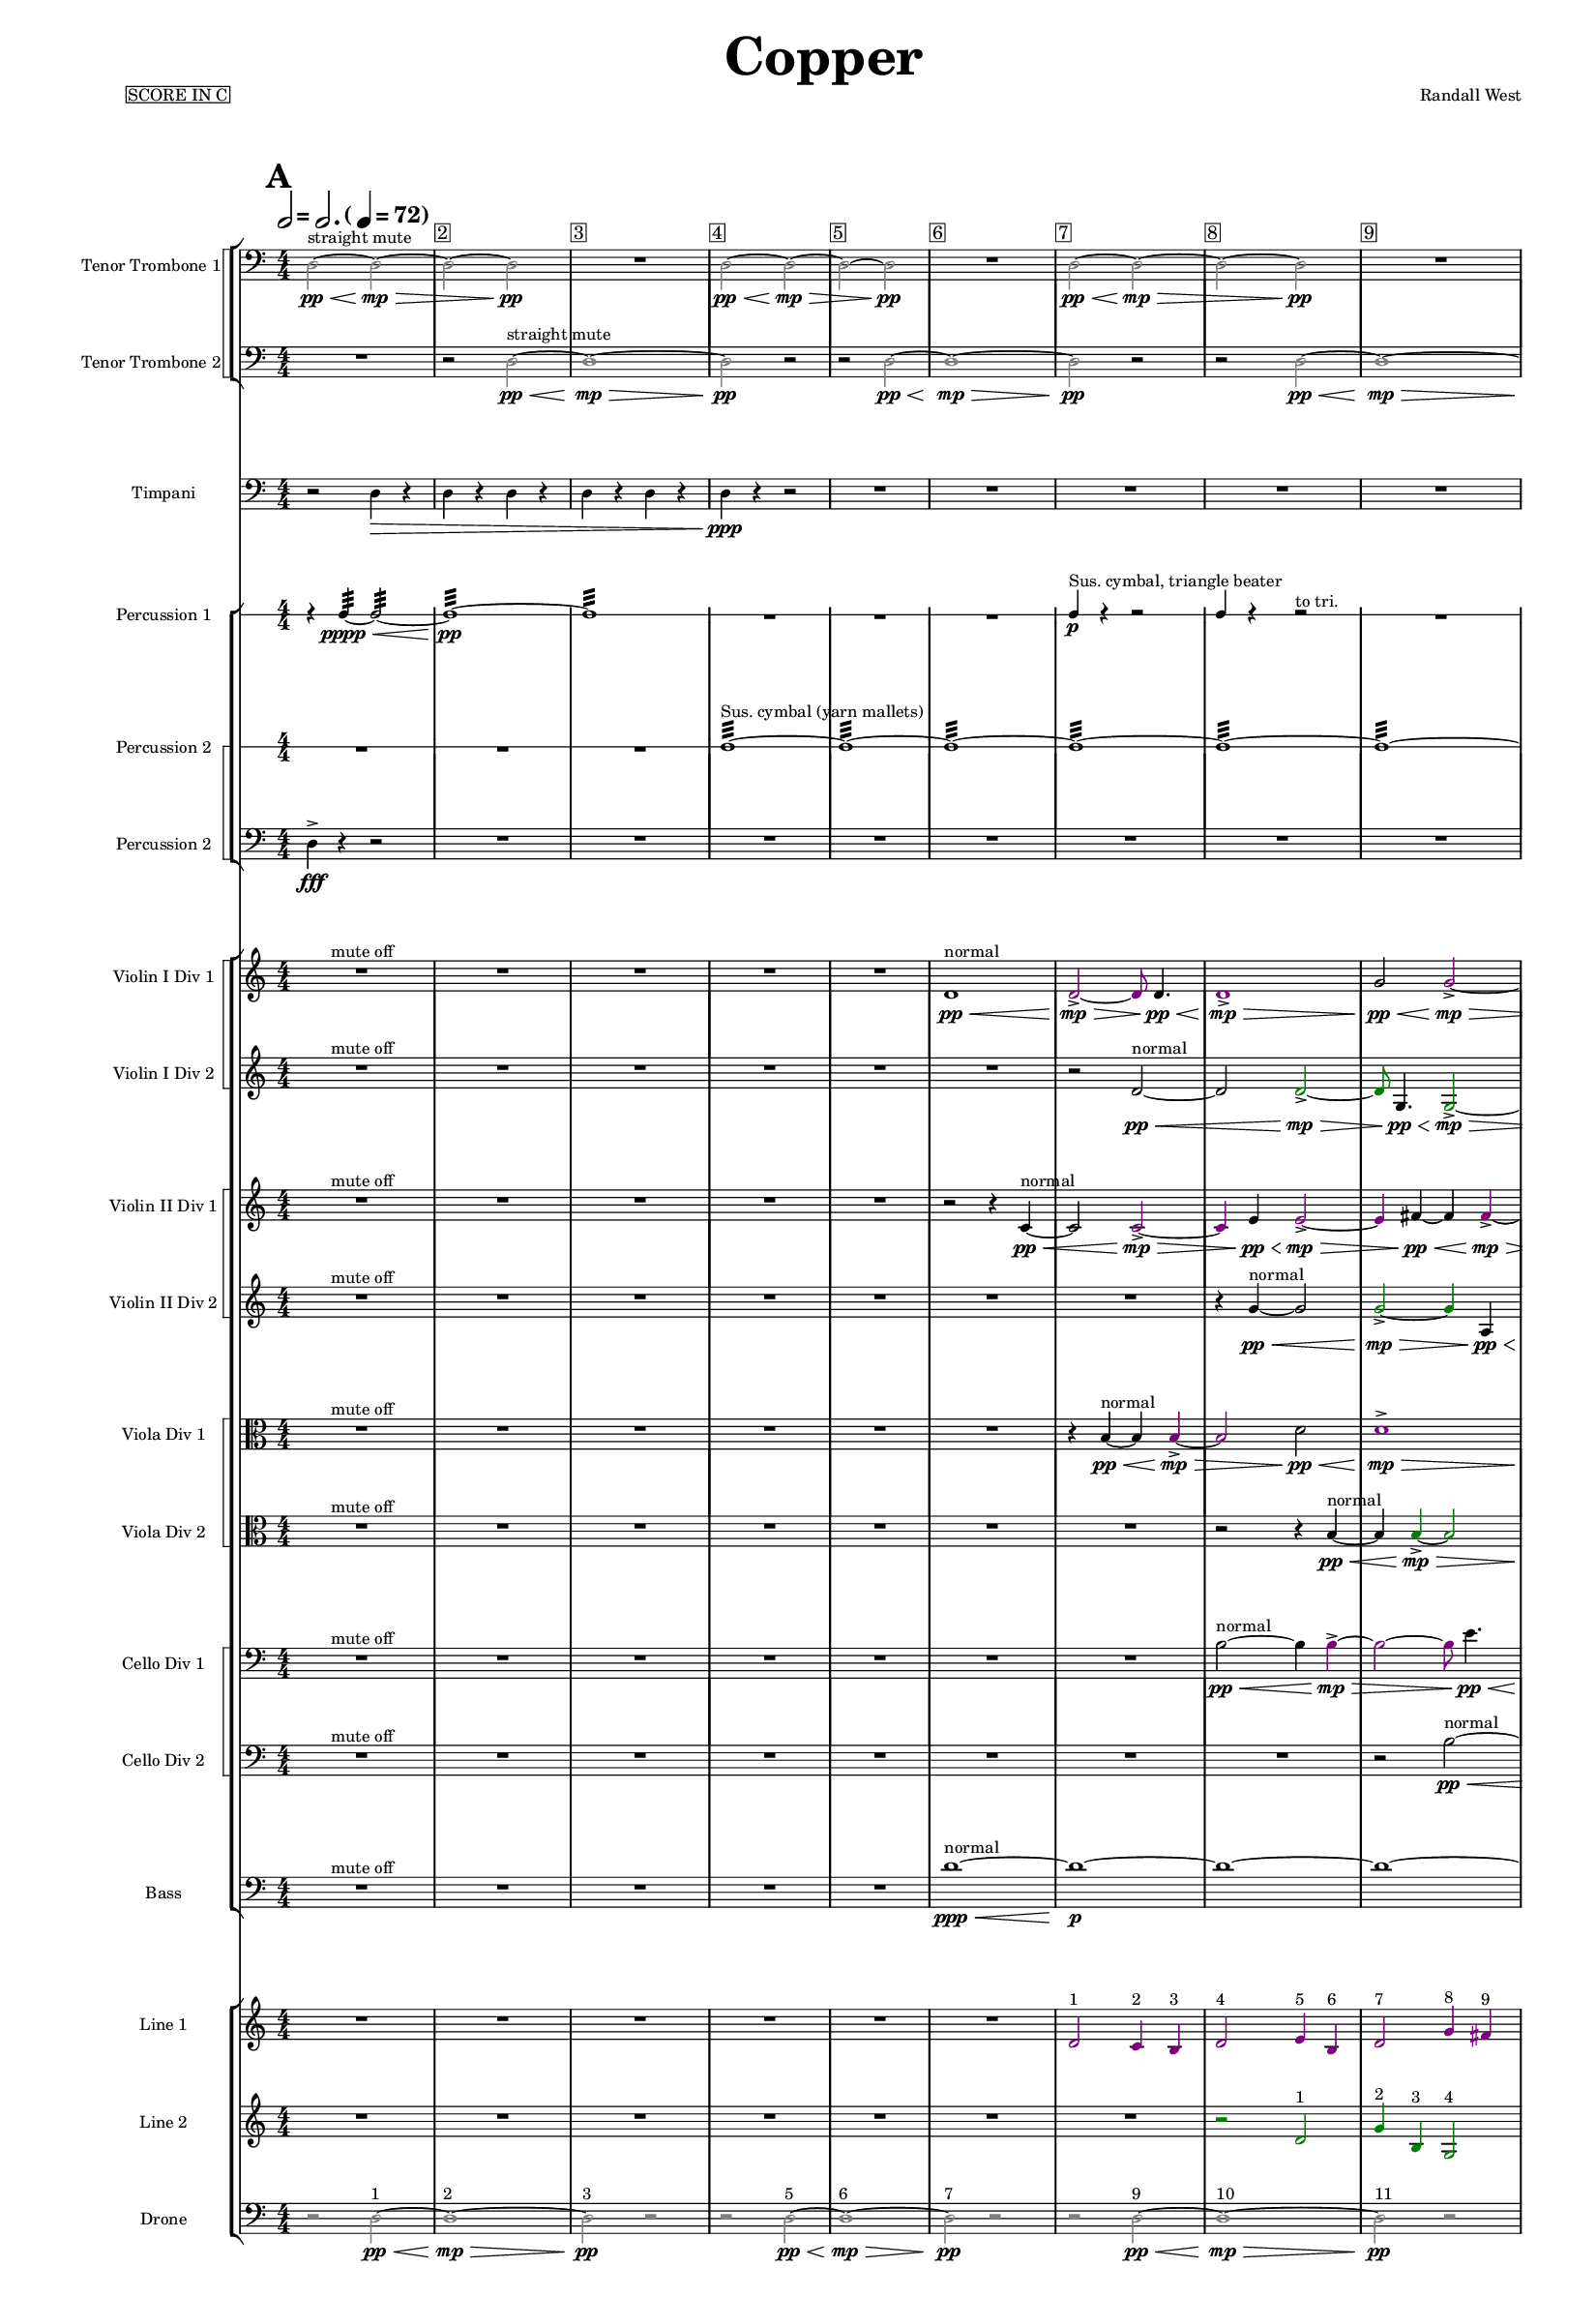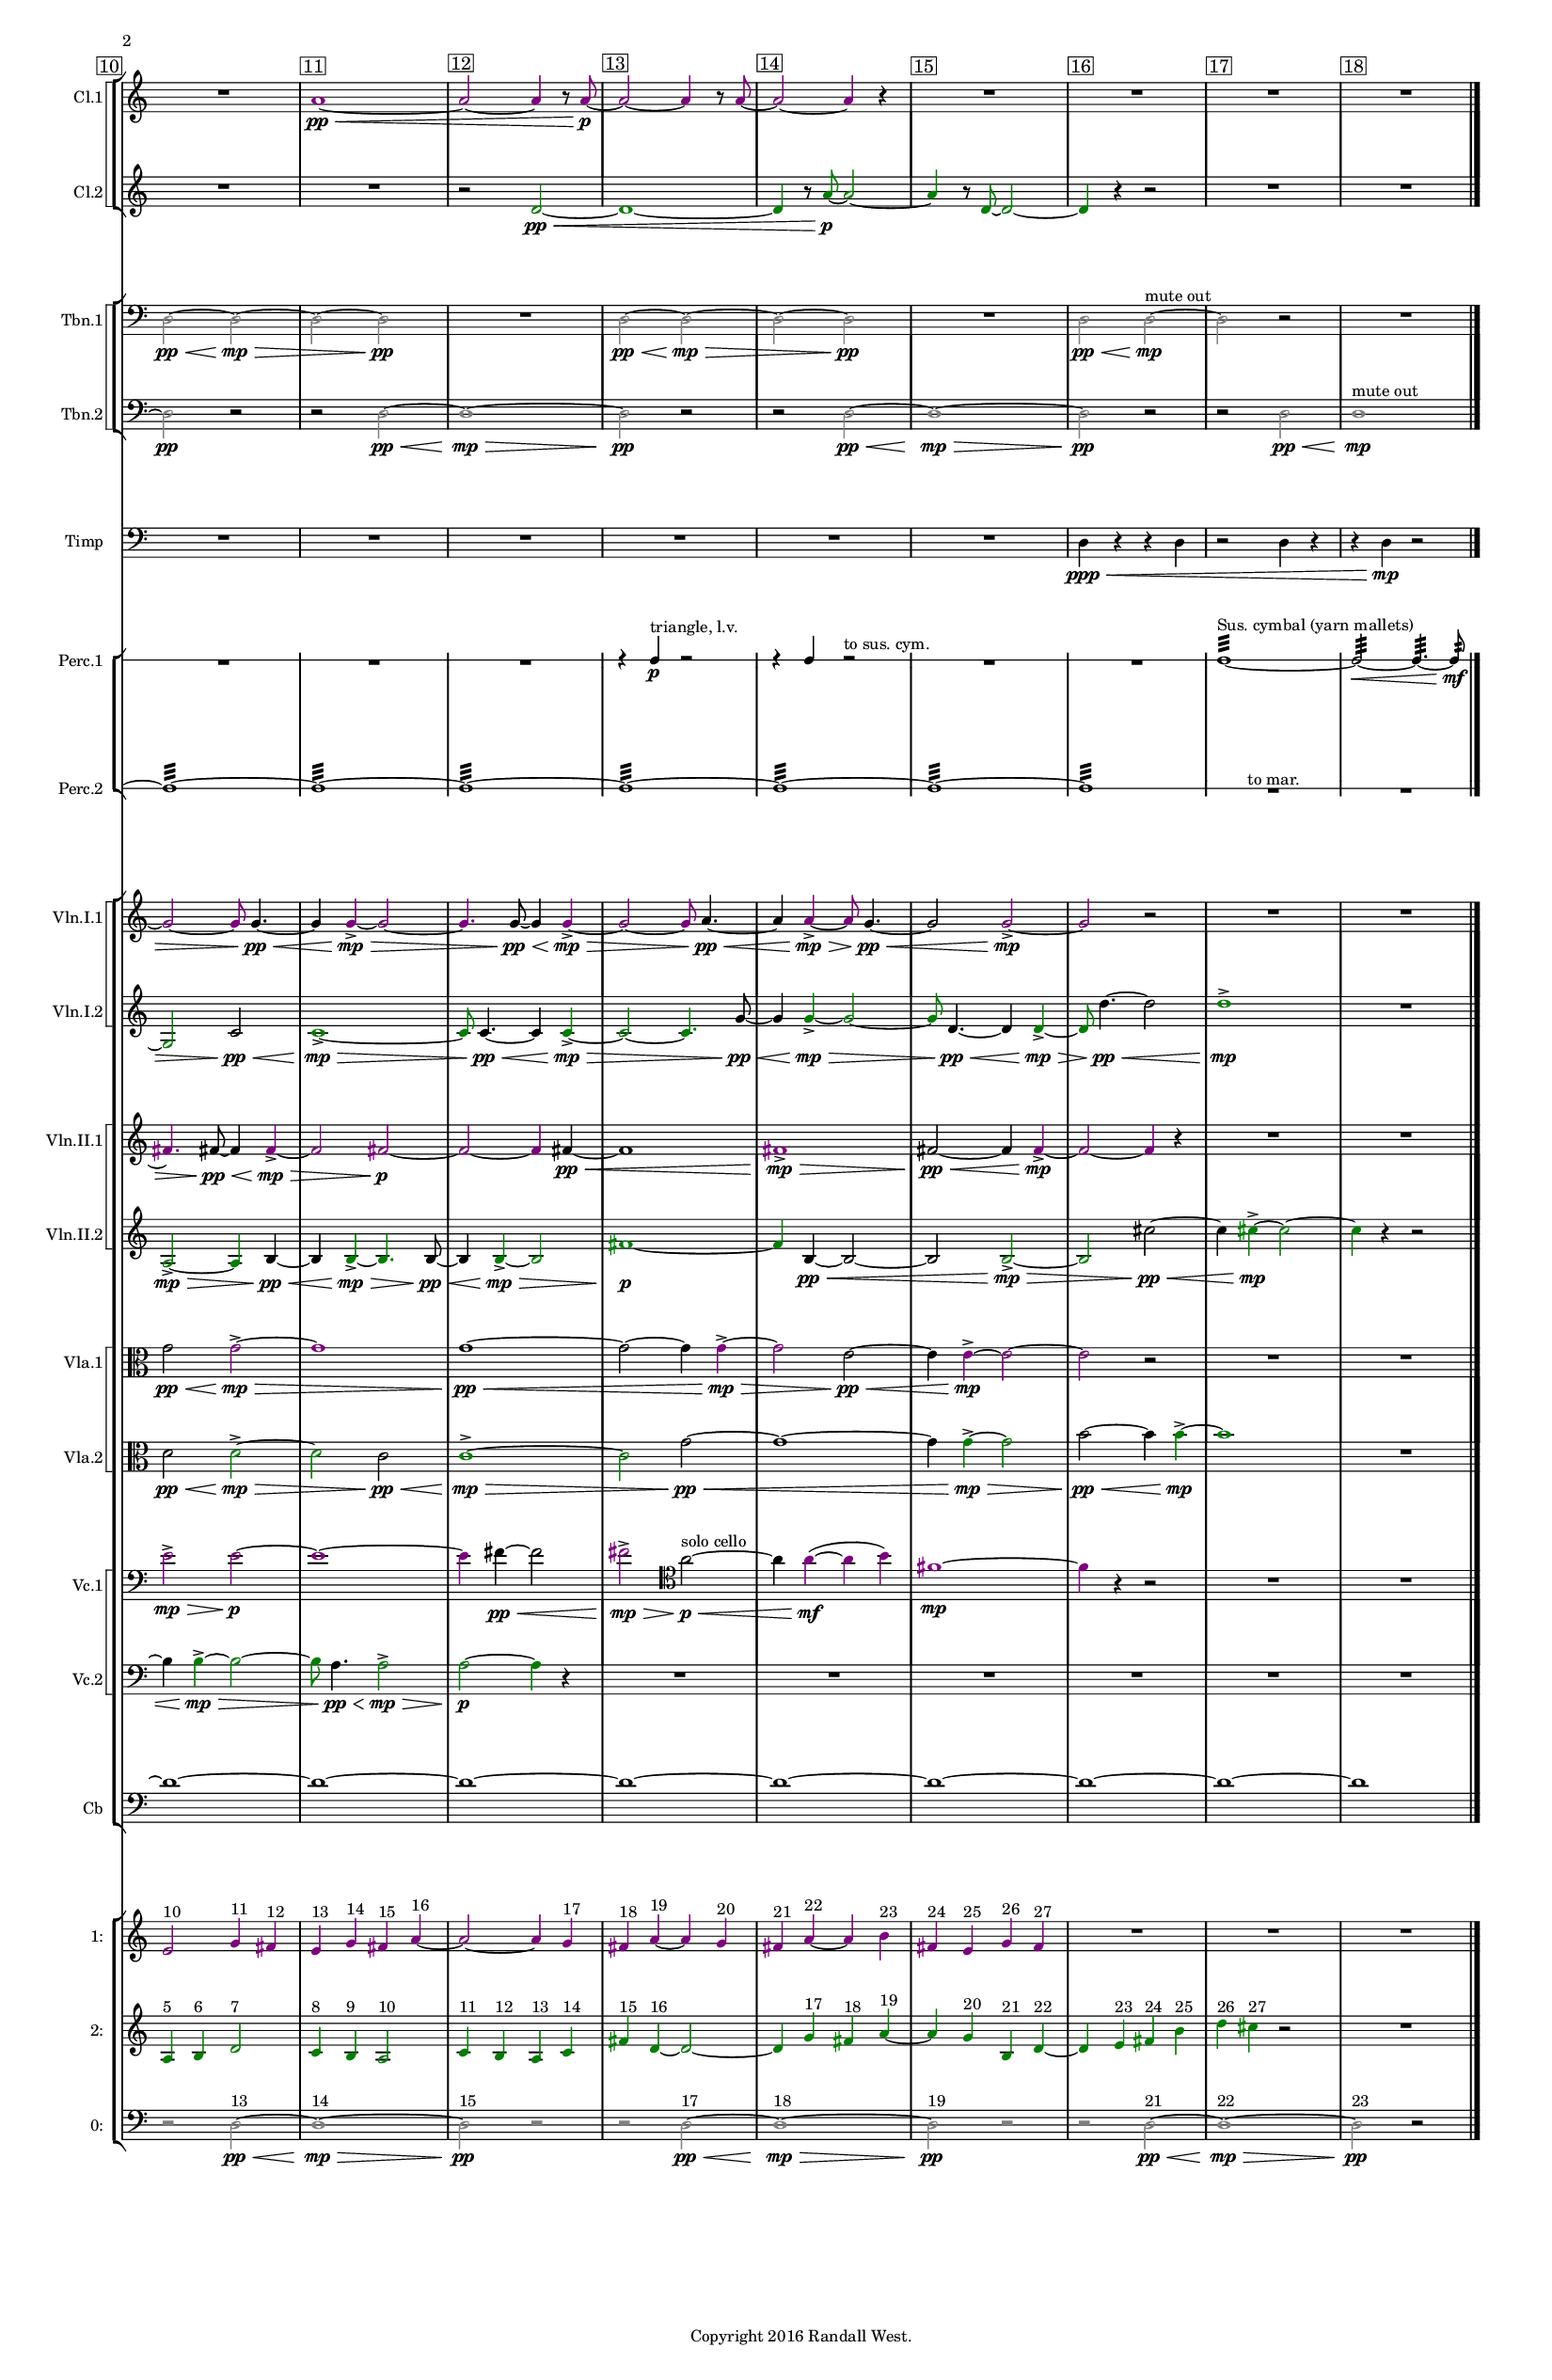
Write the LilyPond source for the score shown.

% 2016-10-01 07:51

\version "2.18.2"
\language "english"

#(set-default-paper-size "tabloid" 'portrait)
#(set-global-staff-size 14.9)

\header {
    composer = "Randall West"
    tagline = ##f
    poet = \markup { \box "SCORE IN C" } %HACKY WAY TO GET SCORE IN C IN THERE !!!!!!
    title = \markup {
        \column {
            \center-align {
                \fontsize #6 {
                    "Copper"
                }
            }
        }
    }
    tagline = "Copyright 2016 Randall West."
}

\paper {
    #(set-paper-size "tabloid")
    %#(set-paper-size "letter")
    left-margin = 22\mm
    system-separator-markup = \slashSeparator
    markup-system-spacing = #'(
        (basic-distance . 0)
        (minimum-distance . 0)
        (padding . 8)
        (stretchability . 0)
    )
    system-system-spacing = #'(
        (basic-distance . 12)
        (minimum-distance . 18)
        (padding . 12)
        (stretchability . 20)
    )
}

\layout {
    \set Score.markFormatter = #format-mark-circle-letters 
    \context {        
        \Score
        
        % \remove "Bar_number_engraver"
        \override BarNumber #'break-visibility = #'#(#f #t #t)
        \override BarNumber #'font-size = #1.2
        \override BarNumber  #'stencil = #(make-stencil-boxer 0.1 0.25 ly:text-interface::print)
        
        \override RehearsalMark #'font-size = #6

    }
    \context {
        \Staff \RemoveEmptyStaves
        \override VerticalAxisGroup #'remove-first = ##t % NOTE: comment this out to show staves on first page
        \override Hairpin #'minimum-length = #6
    }
    \context {
        \RhythmicStaff \RemoveEmptyStaves
        \override VerticalAxisGroup #'remove-first = ##t % NOTE: comment this out to show staves on first page
        \override Hairpin #'minimum-length = #6
    }
    % \context {
    %     \Dynamics
    %     \consists #Measure_counter_engraver
    %     \override MeasureCounter.direction = #DOWN
    %     \override MeasureCounter.font-encoding = #'latin1
    %     \override MeasureCounter.font-shape = #'italic
    %     % to control the distance of the Dynamics context from the staff:
    %     \override VerticalAxisGroup.nonstaff-relatedstaff-spacing.padding = #3
    %     \override MeasureCounter.font-size = #1.2
    %     % NOTE... below causes an error... why?
    %     % \override MeasureCounter.stencil = #(make-stencil-boxer 0.1 0.25 ly:text-interface::print)
    % }
}


\header {}

\layout {}

\paper {}

\score {
    \new Score <<
        \new StaffGroup <<
            \new StaffGroup \with {
                systemStartDelimiter = #'SystemStartSquare
            } <<
                \new Staff {
                    \set Staff.instrumentName = \markup { Piccolo }
                    \set Staff.shortInstrumentName = \markup { Picc. }
                    {
                        \bar "||"
                        \compressFullBarRests
                        \tempo \markup \fontsize #3 { \note #"2" #1 = \note #"2." #1 (\note #"4" #1 = 72) }
                        \accidentalStyle modern-cautionary
                        \mark #1
                        R1 * 18
                    }
                }
                \new Staff {
                    \set Staff.instrumentName = \markup { "Flute 1" }
                    \set Staff.shortInstrumentName = \markup { Fl.1 }
                    {
                        \bar "||"
                        \compressFullBarRests
                        \tempo \markup \fontsize #3 { \note #"2" #1 = \note #"2." #1 (\note #"4" #1 = 72) }
                        \accidentalStyle modern-cautionary
                        \mark #1
                        R1 * 18
                    }
                }
                \new Staff {
                    \set Staff.instrumentName = \markup { "Flute 2" }
                    \set Staff.shortInstrumentName = \markup { Fl.2 }
                    {
                        \bar "||"
                        \compressFullBarRests
                        \tempo \markup \fontsize #3 { \note #"2" #1 = \note #"2." #1 (\note #"4" #1 = 72) }
                        \accidentalStyle modern-cautionary
                        \mark #1
                        R1 * 18
                    }
                }
            >>
            \new StaffGroup \with {
                systemStartDelimiter = #'SystemStartSquare
            } <<
                \new Staff {
                    \set Staff.instrumentName = \markup { "Oboe 1" }
                    \set Staff.shortInstrumentName = \markup { Ob.1 }
                    {
                        \bar "||"
                        \compressFullBarRests
                        \tempo \markup \fontsize #3 { \note #"2" #1 = \note #"2." #1 (\note #"4" #1 = 72) }
                        \accidentalStyle modern-cautionary
                        \mark #1
                        R1 * 18
                    }
                }
                \new Staff {
                    \set Staff.instrumentName = \markup { "Oboe 2" }
                    \set Staff.shortInstrumentName = \markup { Ob.2 }
                    {
                        \bar "||"
                        \compressFullBarRests
                        \tempo \markup \fontsize #3 { \note #"2" #1 = \note #"2." #1 (\note #"4" #1 = 72) }
                        \accidentalStyle modern-cautionary
                        \mark #1
                        R1 * 18
                    }
                }
            >>
            \new StaffGroup \with {
                systemStartDelimiter = #'SystemStartSquare
            } <<
                \new Staff {
                    \set Staff.instrumentName = \markup { "Clarinet 1" }
                    \set Staff.shortInstrumentName = \markup { Cl.1 }
                    {
                        \bar "||"
                        \compressFullBarRests
                        \tempo \markup \fontsize #3 { \note #"2" #1 = \note #"2." #1 (\note #"4" #1 = 72) }
                        \accidentalStyle modern-cautionary
                        {
                            \mark #1
                            \mark #1
                            R1 * 10
                        }
                        \once \override Accidental.color = #darkmagenta
                        \once \override Beam.color = #darkmagenta
                        \once \override Dots.color = #darkmagenta
                        \once \override NoteHead.color = #darkmagenta
                        \once \override Stem.color = #darkmagenta
                        a'1 \pp ~ \<
                        \once \override Accidental.color = #darkmagenta
                        \once \override Beam.color = #darkmagenta
                        \once \override Dots.color = #darkmagenta
                        \once \override NoteHead.color = #darkmagenta
                        \once \override Stem.color = #darkmagenta
                        a'2 ~
                        \once \override Accidental.color = #darkmagenta
                        \once \override Beam.color = #darkmagenta
                        \once \override Dots.color = #darkmagenta
                        \once \override NoteHead.color = #darkmagenta
                        \once \override Stem.color = #darkmagenta
                        a'4
                        r8
                        \once \override Accidental.color = #darkmagenta
                        \once \override Beam.color = #darkmagenta
                        \once \override Dots.color = #darkmagenta
                        \once \override NoteHead.color = #darkmagenta
                        \once \override Stem.color = #darkmagenta
                        a'8 \p ~
                        \once \override Accidental.color = #darkmagenta
                        \once \override Beam.color = #darkmagenta
                        \once \override Dots.color = #darkmagenta
                        \once \override NoteHead.color = #darkmagenta
                        \once \override Stem.color = #darkmagenta
                        a'2 ~
                        \once \override Accidental.color = #darkmagenta
                        \once \override Beam.color = #darkmagenta
                        \once \override Dots.color = #darkmagenta
                        \once \override NoteHead.color = #darkmagenta
                        \once \override Stem.color = #darkmagenta
                        a'4
                        r8
                        \once \override Accidental.color = #darkmagenta
                        \once \override Beam.color = #darkmagenta
                        \once \override Dots.color = #darkmagenta
                        \once \override NoteHead.color = #darkmagenta
                        \once \override Stem.color = #darkmagenta
                        a'8 ~
                        \once \override Accidental.color = #darkmagenta
                        \once \override Beam.color = #darkmagenta
                        \once \override Dots.color = #darkmagenta
                        \once \override NoteHead.color = #darkmagenta
                        \once \override Stem.color = #darkmagenta
                        a'2 ~
                        \once \override Accidental.color = #darkmagenta
                        \once \override Beam.color = #darkmagenta
                        \once \override Dots.color = #darkmagenta
                        \once \override NoteHead.color = #darkmagenta
                        \once \override Stem.color = #darkmagenta
                        a'4
                        r4
                        {
                            R1 * 4
                        }
                    }
                }
                \new Staff {
                    \set Staff.instrumentName = \markup { "Clarinet 2" }
                    \set Staff.shortInstrumentName = \markup { Cl.2 }
                    {
                        \bar "||"
                        \compressFullBarRests
                        \tempo \markup \fontsize #3 { \note #"2" #1 = \note #"2." #1 (\note #"4" #1 = 72) }
                        \accidentalStyle modern-cautionary
                        {
                            \mark #1
                            \mark #1
                            R1 * 11
                        }
                        r2
                        \once \override Accidental.color = #darkgreen
                        \once \override Beam.color = #darkgreen
                        \once \override Dots.color = #darkgreen
                        \once \override NoteHead.color = #darkgreen
                        \once \override Stem.color = #darkgreen
                        d'2 \pp ~ \<
                        \once \override Accidental.color = #darkgreen
                        \once \override Beam.color = #darkgreen
                        \once \override Dots.color = #darkgreen
                        \once \override NoteHead.color = #darkgreen
                        \once \override Stem.color = #darkgreen
                        d'1 ~
                        \once \override Accidental.color = #darkgreen
                        \once \override Beam.color = #darkgreen
                        \once \override Dots.color = #darkgreen
                        \once \override NoteHead.color = #darkgreen
                        \once \override Stem.color = #darkgreen
                        d'4
                        r8
                        \once \override Accidental.color = #darkgreen
                        \once \override Beam.color = #darkgreen
                        \once \override Dots.color = #darkgreen
                        \once \override NoteHead.color = #darkgreen
                        \once \override Stem.color = #darkgreen
                        a'8 \p ~
                        \once \override Accidental.color = #darkgreen
                        \once \override Beam.color = #darkgreen
                        \once \override Dots.color = #darkgreen
                        \once \override NoteHead.color = #darkgreen
                        \once \override Stem.color = #darkgreen
                        a'2 ~
                        \once \override Accidental.color = #darkgreen
                        \once \override Beam.color = #darkgreen
                        \once \override Dots.color = #darkgreen
                        \once \override NoteHead.color = #darkgreen
                        \once \override Stem.color = #darkgreen
                        a'4
                        r8
                        \once \override Accidental.color = #darkgreen
                        \once \override Beam.color = #darkgreen
                        \once \override Dots.color = #darkgreen
                        \once \override NoteHead.color = #darkgreen
                        \once \override Stem.color = #darkgreen
                        d'8 ~
                        \once \override Accidental.color = #darkgreen
                        \once \override Beam.color = #darkgreen
                        \once \override Dots.color = #darkgreen
                        \once \override NoteHead.color = #darkgreen
                        \once \override Stem.color = #darkgreen
                        d'2 ~
                        \once \override Accidental.color = #darkgreen
                        \once \override Beam.color = #darkgreen
                        \once \override Dots.color = #darkgreen
                        \once \override NoteHead.color = #darkgreen
                        \once \override Stem.color = #darkgreen
                        d'4
                        r4
                        r2
                        {
                            R1 * 2
                        }
                    }
                }
            >>
            \new StaffGroup \with {
                systemStartDelimiter = #'SystemStartSquare
            } <<
                \new Staff {
                    \clef "bass"
                    \set Staff.instrumentName = \markup { "Bassoon 1" }
                    \set Staff.shortInstrumentName = \markup { Bsn.1 }
                    {
                        \bar "||"
                        \compressFullBarRests
                        \tempo \markup \fontsize #3 { \note #"2" #1 = \note #"2." #1 (\note #"4" #1 = 72) }
                        \accidentalStyle modern-cautionary
                        \mark #1
                        R1 * 18
                    }
                }
                \new Staff {
                    \clef "bass"
                    \set Staff.instrumentName = \markup { "Bassoon 2" }
                    \set Staff.shortInstrumentName = \markup { Bsn.2 }
                    {
                        \bar "||"
                        \compressFullBarRests
                        \tempo \markup \fontsize #3 { \note #"2" #1 = \note #"2." #1 (\note #"4" #1 = 72) }
                        \accidentalStyle modern-cautionary
                        \mark #1
                        R1 * 18
                    }
                }
            >>
        >>
        \new StaffGroup <<
            \new StaffGroup \with {
                systemStartDelimiter = #'SystemStartSquare
            } <<
                \new Staff {
                    \set Staff.instrumentName = \markup { "Horn in F 1" }
                    \set Staff.shortInstrumentName = \markup { Hn.1 }
                    {
                        \bar "||"
                        \compressFullBarRests
                        \tempo \markup \fontsize #3 { \note #"2" #1 = \note #"2." #1 (\note #"4" #1 = 72) }
                        \accidentalStyle modern-cautionary
                        \mark #1
                        R1 * 18
                    }
                }
                \new Staff {
                    \set Staff.instrumentName = \markup { "Horn in F 2" }
                    \set Staff.shortInstrumentName = \markup { Hn.2 }
                    {
                        \bar "||"
                        \compressFullBarRests
                        \tempo \markup \fontsize #3 { \note #"2" #1 = \note #"2." #1 (\note #"4" #1 = 72) }
                        \accidentalStyle modern-cautionary
                        \mark #1
                        R1 * 18
                    }
                }
            >>
            \new StaffGroup \with {
                systemStartDelimiter = #'SystemStartSquare
            } <<
                \new Staff {
                    \set Staff.instrumentName = \markup { "Trumpet in C 1" }
                    \set Staff.shortInstrumentName = \markup { Tpt.1 }
                    {
                        \bar "||"
                        \compressFullBarRests
                        \tempo \markup \fontsize #3 { \note #"2" #1 = \note #"2." #1 (\note #"4" #1 = 72) }
                        \accidentalStyle modern-cautionary
                        \mark #1
                        R1 * 18
                    }
                }
                \new Staff {
                    \set Staff.instrumentName = \markup { "Trumpet in C 2" }
                    \set Staff.shortInstrumentName = \markup { Tpt.2 }
                    {
                        \bar "||"
                        \compressFullBarRests
                        \tempo \markup \fontsize #3 { \note #"2" #1 = \note #"2." #1 (\note #"4" #1 = 72) }
                        \accidentalStyle modern-cautionary
                        \mark #1
                        R1 * 18
                    }
                }
            >>
            \new StaffGroup \with {
                systemStartDelimiter = #'SystemStartSquare
            } <<
                \new Staff {
                    \clef "bass"
                    \set Staff.instrumentName = \markup { "Tenor Trombone 1" }
                    \set Staff.shortInstrumentName = \markup { Tbn.1 }
                    {
                        \bar "||"
                        \compressFullBarRests
                        \tempo \markup \fontsize #3 { \note #"2" #1 = \note #"2." #1 (\note #"4" #1 = 72) }
                        \accidentalStyle modern-cautionary
                        \once \override Accidental.color = #grey
                        \once \override Beam.color = #grey
                        \once \override Dots.color = #grey
                        \once \override NoteHead.color = #grey
                        \once \override Stem.color = #grey
                        \mark #1
                        d2 \pp ~ \< ^ \markup { "straight mute" }
                        \once \override Accidental.color = #grey
                        \once \override Beam.color = #grey
                        \once \override Dots.color = #grey
                        \once \override NoteHead.color = #grey
                        \once \override Stem.color = #grey
                        d2 \mp ~ ~ \>
                        \once \override Accidental.color = #grey
                        \once \override Beam.color = #grey
                        \once \override Dots.color = #grey
                        \once \override NoteHead.color = #grey
                        \once \override Stem.color = #grey
                        d2 ~
                        \once \override Accidental.color = #grey
                        \once \override Beam.color = #grey
                        \once \override Dots.color = #grey
                        \once \override NoteHead.color = #grey
                        \once \override Stem.color = #grey
                        d2 \pp
                        {
                            R1 * 1
                        }
                        \once \override Accidental.color = #grey
                        \once \override Beam.color = #grey
                        \once \override Dots.color = #grey
                        \once \override NoteHead.color = #grey
                        \once \override Stem.color = #grey
                        d2 \pp ~ \<
                        \once \override Accidental.color = #grey
                        \once \override Beam.color = #grey
                        \once \override Dots.color = #grey
                        \once \override NoteHead.color = #grey
                        \once \override Stem.color = #grey
                        d2 \mp ~ ~ \>
                        \once \override Accidental.color = #grey
                        \once \override Beam.color = #grey
                        \once \override Dots.color = #grey
                        \once \override NoteHead.color = #grey
                        \once \override Stem.color = #grey
                        d2 ~
                        \once \override Accidental.color = #grey
                        \once \override Beam.color = #grey
                        \once \override Dots.color = #grey
                        \once \override NoteHead.color = #grey
                        \once \override Stem.color = #grey
                        d2 \pp
                        {
                            R1 * 1
                        }
                        \once \override Accidental.color = #grey
                        \once \override Beam.color = #grey
                        \once \override Dots.color = #grey
                        \once \override NoteHead.color = #grey
                        \once \override Stem.color = #grey
                        d2 \pp ~ \<
                        \once \override Accidental.color = #grey
                        \once \override Beam.color = #grey
                        \once \override Dots.color = #grey
                        \once \override NoteHead.color = #grey
                        \once \override Stem.color = #grey
                        d2 \mp ~ ~ \>
                        \once \override Accidental.color = #grey
                        \once \override Beam.color = #grey
                        \once \override Dots.color = #grey
                        \once \override NoteHead.color = #grey
                        \once \override Stem.color = #grey
                        d2 ~
                        \once \override Accidental.color = #grey
                        \once \override Beam.color = #grey
                        \once \override Dots.color = #grey
                        \once \override NoteHead.color = #grey
                        \once \override Stem.color = #grey
                        d2 \pp
                        {
                            R1 * 1
                        }
                        \once \override Accidental.color = #grey
                        \once \override Beam.color = #grey
                        \once \override Dots.color = #grey
                        \once \override NoteHead.color = #grey
                        \once \override Stem.color = #grey
                        d2 \pp ~ \<
                        \once \override Accidental.color = #grey
                        \once \override Beam.color = #grey
                        \once \override Dots.color = #grey
                        \once \override NoteHead.color = #grey
                        \once \override Stem.color = #grey
                        d2 \mp ~ ~ \>
                        \once \override Accidental.color = #grey
                        \once \override Beam.color = #grey
                        \once \override Dots.color = #grey
                        \once \override NoteHead.color = #grey
                        \once \override Stem.color = #grey
                        d2 ~
                        \once \override Accidental.color = #grey
                        \once \override Beam.color = #grey
                        \once \override Dots.color = #grey
                        \once \override NoteHead.color = #grey
                        \once \override Stem.color = #grey
                        d2 \pp
                        {
                            R1 * 1
                        }
                        \once \override Accidental.color = #grey
                        \once \override Beam.color = #grey
                        \once \override Dots.color = #grey
                        \once \override NoteHead.color = #grey
                        \once \override Stem.color = #grey
                        d2 \pp ~ \<
                        \once \override Accidental.color = #grey
                        \once \override Beam.color = #grey
                        \once \override Dots.color = #grey
                        \once \override NoteHead.color = #grey
                        \once \override Stem.color = #grey
                        d2 \mp ~ ~ \>
                        \once \override Accidental.color = #grey
                        \once \override Beam.color = #grey
                        \once \override Dots.color = #grey
                        \once \override NoteHead.color = #grey
                        \once \override Stem.color = #grey
                        d2 ~
                        \once \override Accidental.color = #grey
                        \once \override Beam.color = #grey
                        \once \override Dots.color = #grey
                        \once \override NoteHead.color = #grey
                        \once \override Stem.color = #grey
                        d2 \pp
                        {
                            R1 * 1
                        }
                        \once \override Accidental.color = #grey
                        \once \override Beam.color = #grey
                        \once \override Dots.color = #grey
                        \once \override NoteHead.color = #grey
                        \once \override Stem.color = #grey
                        d2 \pp \<
                        \once \override Accidental.color = #grey
                        \once \override Beam.color = #grey
                        \once \override Dots.color = #grey
                        \once \override NoteHead.color = #grey
                        \once \override Stem.color = #grey
                        d2 \mp ~ ^ \markup { "mute out" }
                        \once \override Accidental.color = #grey
                        \once \override Beam.color = #grey
                        \once \override Dots.color = #grey
                        \once \override NoteHead.color = #grey
                        \once \override Stem.color = #grey
                        d2
                        r2
                        {
                            R1 * 1
                        }
                    }
                }
                \new Staff {
                    \clef "bass"
                    \set Staff.instrumentName = \markup { "Tenor Trombone 2" }
                    \set Staff.shortInstrumentName = \markup { Tbn.2 }
                    {
                        \bar "||"
                        \compressFullBarRests
                        \tempo \markup \fontsize #3 { \note #"2" #1 = \note #"2." #1 (\note #"4" #1 = 72) }
                        \accidentalStyle modern-cautionary
                        {
                            \mark #1
                            \mark #1
                            R1 * 1
                        }
                        r2
                        \once \override Accidental.color = #grey
                        \once \override Beam.color = #grey
                        \once \override Dots.color = #grey
                        \once \override NoteHead.color = #grey
                        \once \override Stem.color = #grey
                        d2 \pp ~ \< ^ \markup { "straight mute" }
                        \once \override Accidental.color = #grey
                        \once \override Beam.color = #grey
                        \once \override Dots.color = #grey
                        \once \override NoteHead.color = #grey
                        \once \override Stem.color = #grey
                        d1 \mp ~ \>
                        \once \override Accidental.color = #grey
                        \once \override Beam.color = #grey
                        \once \override Dots.color = #grey
                        \once \override NoteHead.color = #grey
                        \once \override Stem.color = #grey
                        d2 \pp
                        r2
                        r2
                        \once \override Accidental.color = #grey
                        \once \override Beam.color = #grey
                        \once \override Dots.color = #grey
                        \once \override NoteHead.color = #grey
                        \once \override Stem.color = #grey
                        d2 \pp ~ \<
                        \once \override Accidental.color = #grey
                        \once \override Beam.color = #grey
                        \once \override Dots.color = #grey
                        \once \override NoteHead.color = #grey
                        \once \override Stem.color = #grey
                        d1 \mp ~ \>
                        \once \override Accidental.color = #grey
                        \once \override Beam.color = #grey
                        \once \override Dots.color = #grey
                        \once \override NoteHead.color = #grey
                        \once \override Stem.color = #grey
                        d2 \pp
                        r2
                        r2
                        \once \override Accidental.color = #grey
                        \once \override Beam.color = #grey
                        \once \override Dots.color = #grey
                        \once \override NoteHead.color = #grey
                        \once \override Stem.color = #grey
                        d2 \pp ~ \<
                        \once \override Accidental.color = #grey
                        \once \override Beam.color = #grey
                        \once \override Dots.color = #grey
                        \once \override NoteHead.color = #grey
                        \once \override Stem.color = #grey
                        d1 \mp ~ \>
                        \once \override Accidental.color = #grey
                        \once \override Beam.color = #grey
                        \once \override Dots.color = #grey
                        \once \override NoteHead.color = #grey
                        \once \override Stem.color = #grey
                        d2 \pp
                        r2
                        r2
                        \once \override Accidental.color = #grey
                        \once \override Beam.color = #grey
                        \once \override Dots.color = #grey
                        \once \override NoteHead.color = #grey
                        \once \override Stem.color = #grey
                        d2 \pp ~ \<
                        \once \override Accidental.color = #grey
                        \once \override Beam.color = #grey
                        \once \override Dots.color = #grey
                        \once \override NoteHead.color = #grey
                        \once \override Stem.color = #grey
                        d1 \mp ~ \>
                        \once \override Accidental.color = #grey
                        \once \override Beam.color = #grey
                        \once \override Dots.color = #grey
                        \once \override NoteHead.color = #grey
                        \once \override Stem.color = #grey
                        d2 \pp
                        r2
                        r2
                        \once \override Accidental.color = #grey
                        \once \override Beam.color = #grey
                        \once \override Dots.color = #grey
                        \once \override NoteHead.color = #grey
                        \once \override Stem.color = #grey
                        d2 \pp ~ \<
                        \once \override Accidental.color = #grey
                        \once \override Beam.color = #grey
                        \once \override Dots.color = #grey
                        \once \override NoteHead.color = #grey
                        \once \override Stem.color = #grey
                        d1 \mp ~ \>
                        \once \override Accidental.color = #grey
                        \once \override Beam.color = #grey
                        \once \override Dots.color = #grey
                        \once \override NoteHead.color = #grey
                        \once \override Stem.color = #grey
                        d2 \pp
                        r2
                        r2
                        \once \override Accidental.color = #grey
                        \once \override Beam.color = #grey
                        \once \override Dots.color = #grey
                        \once \override NoteHead.color = #grey
                        \once \override Stem.color = #grey
                        d2 \pp \<
                        \once \override Accidental.color = #grey
                        \once \override Beam.color = #grey
                        \once \override Dots.color = #grey
                        \once \override NoteHead.color = #grey
                        \once \override Stem.color = #grey
                        d1 \mp ^ \markup { "mute out" }
                    }
                }
            >>
            \new Staff {
                \clef "bass"
                \set Staff.instrumentName = \markup { Tuba }
                \set Staff.shortInstrumentName = \markup { Tba }
                {
                    \bar "||"
                    \compressFullBarRests
                    \tempo \markup \fontsize #3 { \note #"2" #1 = \note #"2." #1 (\note #"4" #1 = 72) }
                    \accidentalStyle modern-cautionary
                    \mark #1
                    R1 * 18
                }
            }
        >>
        \new Staff {
            \clef "bass"
            \set Staff.instrumentName = \markup { Timpani }
            \set Staff.shortInstrumentName = \markup { Timp }
            {
                \bar "||"
                \compressFullBarRests
                \tempo \markup \fontsize #3 { \note #"2" #1 = \note #"2." #1 (\note #"4" #1 = 72) }
                \accidentalStyle modern-cautionary
                \mark #1
                r2
                d4 \>
                r4
                d4
                r4
                d4
                r4
                d4
                r4
                d4
                r4
                d4 \ppp
                r4
                r2
                R1 * 11
                d4 \ppp \<
                r4
                r4
                d4
                r2
                d4
                r4
                r4
                d4 \mp
                r2
            }
        }
        \new StaffGroup <<
            \new RhythmicStaff {
                \clef "percussion"
                \set Staff.instrumentName = \markup { "Percussion 1" }
                \set Staff.shortInstrumentName = \markup { Perc.1 }
                {
                    \bar "||"
                    \compressFullBarRests
                    \tempo \markup \fontsize #3 { \note #"2" #1 = \note #"2." #1 (\note #"4" #1 = 72) }
                    \accidentalStyle modern-cautionary
                    \mark #1
                    r4
                    c4 :32 \pppp ~ \<
                    c2 :32 ~
                    c1 :32 \pp ~
                    c1 :32
                    R1 * 3
                    c4 \p ^ \markup { "Sus. cymbal, triangle beater" }
                    r4
                    r2
                    c4
                    r4
                    r2 ^ \markup { "to tri." }
                    R1 * 4
                    r4
                    c4 \p ^ \markup { "triangle, l.v." }
                    r2
                    r4
                    c4
                    r2 ^ \markup { "to sus. cym." }
                    R1 * 2
                    c1 :32 ~ ^ \markup { "Sus. cymbal (yarn mallets) " }
                    c2 :32 ~ \<
                    c4. :32 ~
                    c8 :32 \mf
                }
            }
            \new StaffGroup \with {
                systemStartDelimiter = #'SystemStartSquare
            } <<
                \new RhythmicStaff {
                    \clef "percussion"
                    \set Staff.instrumentName = \markup { "Percussion 2" }
                    \set Staff.shortInstrumentName = \markup { Perc.2 }
                    {
                        \bar "||"
                        \compressFullBarRests
                        \tempo \markup \fontsize #3 { \note #"2" #1 = \note #"2." #1 (\note #"4" #1 = 72) }
                        \accidentalStyle modern-cautionary
                        \mark #1
                        R1 * 3
                        c1 :32 ~ ^ \markup { "Sus. cymbal (yarn mallets)" }
                        c1 :32 ~
                        c1 :32 ~
                        c1 :32 ~
                        c1 :32 ~
                        c1 :32 ~
                        c1 :32 ~
                        c1 :32 ~
                        c1 :32 ~
                        c1 :32 ~
                        c1 :32 ~
                        c1 :32 ~
                        c1 :32
                        R1 ^ \markup { "to mar." }
                        R1
                    }
                }
                \new Staff {
                    \set Staff.instrumentName = \markup { "Percussion 2" }
                    \set Staff.shortInstrumentName = \markup { Perc.2 }
                    {
                        \bar "||"
                        \compressFullBarRests
                        \tempo \markup \fontsize #3 { \note #"2" #1 = \note #"2." #1 (\note #"4" #1 = 72) }
                        \accidentalStyle modern-cautionary
                        \clef "bass"
                        \mark #1
                        d4 -\accent \fff
                        r4
                        r2
                        R1 * 17
                    }
                }
            >>
        >>
        \new PianoStaff <<
            \set PianoStaff.instrumentName = \markup { Harp }
            \set PianoStaff.shortInstrumentName = \markup { Hp. }
            \new Staff {
                {
                    \bar "||"
                    \compressFullBarRests
                    \tempo \markup \fontsize #3 { \note #"2" #1 = \note #"2." #1 (\note #"4" #1 = 72) }
                    \accidentalStyle modern-cautionary
                    \mark #1
                    R1 * 18
                }
            }
            \new Staff {
                \clef "bass"
                {
                    \bar "||"
                    \compressFullBarRests
                    \tempo \markup \fontsize #3 { \note #"2" #1 = \note #"2." #1 (\note #"4" #1 = 72) }
                    \accidentalStyle modern-cautionary
                    \mark #1
                    R1 * 18
                }
            }
        >>
        \new PianoStaff <<
            \set PianoStaff.instrumentName = \markup { Piano }
            \set PianoStaff.shortInstrumentName = \markup { Pno. }
            \new Staff {
                {
                    \bar "||"
                    \compressFullBarRests
                    \tempo \markup \fontsize #3 { \note #"2" #1 = \note #"2." #1 (\note #"4" #1 = 72) }
                    \accidentalStyle modern-cautionary
                    \mark #1
                    R1 * 18
                }
            }
            \new Staff {
                \clef "bass"
                {
                    \bar "||"
                    \compressFullBarRests
                    \tempo \markup \fontsize #3 { \note #"2" #1 = \note #"2." #1 (\note #"4" #1 = 72) }
                    \accidentalStyle modern-cautionary
                    \mark #1
                    R1 * 18
                }
            }
        >>
        \new StaffGroup <<
            \new StaffGroup \with {
                systemStartDelimiter = #'SystemStartSquare
            } <<
                \new Staff {
                    \set Staff.instrumentName = \markup { "Violin I Div 1" }
                    \set Staff.shortInstrumentName = \markup { Vln.I.1 }
                    {
                        \bar "||"
                        \compressFullBarRests
                        \tempo \markup \fontsize #3 { \note #"2" #1 = \note #"2." #1 (\note #"4" #1 = 72) }
                        \accidentalStyle modern-cautionary
                        {
                            \mark #1
                            \mark #1
                            R1 * 5 ^ \markup { "mute off" }
                        }
                        d'1 \pp \< ^ \markup { normal }
                        \once \override Accidental.color = #darkmagenta
                        \once \override Beam.color = #darkmagenta
                        \once \override Dots.color = #darkmagenta
                        \once \override NoteHead.color = #darkmagenta
                        \once \override Stem.color = #darkmagenta
                        d'2 -\accent \mp ~ \>
                        \once \override Accidental.color = #darkmagenta
                        \once \override Beam.color = #darkmagenta
                        \once \override Dots.color = #darkmagenta
                        \once \override NoteHead.color = #darkmagenta
                        \once \override Stem.color = #darkmagenta
                        d'8
                        d'4. \pp \<
                        \once \override Accidental.color = #darkmagenta
                        \once \override Beam.color = #darkmagenta
                        \once \override Dots.color = #darkmagenta
                        \once \override NoteHead.color = #darkmagenta
                        \once \override Stem.color = #darkmagenta
                        d'1 -\accent \mp \>
                        g'2 \pp \<
                        \once \override Accidental.color = #darkmagenta
                        \once \override Beam.color = #darkmagenta
                        \once \override Dots.color = #darkmagenta
                        \once \override NoteHead.color = #darkmagenta
                        \once \override Stem.color = #darkmagenta
                        g'2 -\accent \mp ~ \>
                        \once \override Accidental.color = #darkmagenta
                        \once \override Beam.color = #darkmagenta
                        \once \override Dots.color = #darkmagenta
                        \once \override NoteHead.color = #darkmagenta
                        \once \override Stem.color = #darkmagenta
                        g'2 ~
                        \once \override Accidental.color = #darkmagenta
                        \once \override Beam.color = #darkmagenta
                        \once \override Dots.color = #darkmagenta
                        \once \override NoteHead.color = #darkmagenta
                        \once \override Stem.color = #darkmagenta
                        g'8
                        g'4. \pp ~ \<
                        g'4
                        \once \override Accidental.color = #darkmagenta
                        \once \override Beam.color = #darkmagenta
                        \once \override Dots.color = #darkmagenta
                        \once \override NoteHead.color = #darkmagenta
                        \once \override Stem.color = #darkmagenta
                        g'4 -\accent \mp ~ \>
                        \once \override Accidental.color = #darkmagenta
                        \once \override Beam.color = #darkmagenta
                        \once \override Dots.color = #darkmagenta
                        \once \override NoteHead.color = #darkmagenta
                        \once \override Stem.color = #darkmagenta
                        g'2 ~
                        \once \override Accidental.color = #darkmagenta
                        \once \override Beam.color = #darkmagenta
                        \once \override Dots.color = #darkmagenta
                        \once \override NoteHead.color = #darkmagenta
                        \once \override Stem.color = #darkmagenta
                        g'4.
                        g'8 \pp ~ \<
                        g'4
                        \once \override Accidental.color = #darkmagenta
                        \once \override Beam.color = #darkmagenta
                        \once \override Dots.color = #darkmagenta
                        \once \override NoteHead.color = #darkmagenta
                        \once \override Stem.color = #darkmagenta
                        g'4 -\accent \mp ~ \>
                        \once \override Accidental.color = #darkmagenta
                        \once \override Beam.color = #darkmagenta
                        \once \override Dots.color = #darkmagenta
                        \once \override NoteHead.color = #darkmagenta
                        \once \override Stem.color = #darkmagenta
                        g'2 ~
                        \once \override Accidental.color = #darkmagenta
                        \once \override Beam.color = #darkmagenta
                        \once \override Dots.color = #darkmagenta
                        \once \override NoteHead.color = #darkmagenta
                        \once \override Stem.color = #darkmagenta
                        g'8
                        a'4. \pp ~ \<
                        a'4
                        \once \override Accidental.color = #darkmagenta
                        \once \override Beam.color = #darkmagenta
                        \once \override Dots.color = #darkmagenta
                        \once \override NoteHead.color = #darkmagenta
                        \once \override Stem.color = #darkmagenta
                        a'4 -\accent \mp ~ \>
                        \once \override Accidental.color = #darkmagenta
                        \once \override Beam.color = #darkmagenta
                        \once \override Dots.color = #darkmagenta
                        \once \override NoteHead.color = #darkmagenta
                        \once \override Stem.color = #darkmagenta
                        a'8
                        g'4. \pp ~ \<
                        g'2
                        \once \override Accidental.color = #darkmagenta
                        \once \override Beam.color = #darkmagenta
                        \once \override Dots.color = #darkmagenta
                        \once \override NoteHead.color = #darkmagenta
                        \once \override Stem.color = #darkmagenta
                        g'2 -\accent \mp ~
                        \once \override Accidental.color = #darkmagenta
                        \once \override Beam.color = #darkmagenta
                        \once \override Dots.color = #darkmagenta
                        \once \override NoteHead.color = #darkmagenta
                        \once \override Stem.color = #darkmagenta
                        g'2
                        r2
                        {
                            R1 * 2
                        }
                    }
                }
                \new Staff {
                    \set Staff.instrumentName = \markup { "Violin I Div 2" }
                    \set Staff.shortInstrumentName = \markup { Vln.I.2 }
                    {
                        \bar "||"
                        \compressFullBarRests
                        \tempo \markup \fontsize #3 { \note #"2" #1 = \note #"2." #1 (\note #"4" #1 = 72) }
                        \accidentalStyle modern-cautionary
                        {
                            \mark #1
                            \mark #1
                            R1 * 6 ^ \markup { "mute off" }
                        }
                        r2
                        d'2 \pp ~ \< ^ \markup { normal }
                        d'2
                        \once \override Accidental.color = #darkgreen
                        \once \override Beam.color = #darkgreen
                        \once \override Dots.color = #darkgreen
                        \once \override NoteHead.color = #darkgreen
                        \once \override Stem.color = #darkgreen
                        d'2 -\accent \mp ~ \>
                        \once \override Accidental.color = #darkgreen
                        \once \override Beam.color = #darkgreen
                        \once \override Dots.color = #darkgreen
                        \once \override NoteHead.color = #darkgreen
                        \once \override Stem.color = #darkgreen
                        d'8
                        g4. \pp \<
                        \once \override Accidental.color = #darkgreen
                        \once \override Beam.color = #darkgreen
                        \once \override Dots.color = #darkgreen
                        \once \override NoteHead.color = #darkgreen
                        \once \override Stem.color = #darkgreen
                        g2 -\accent \mp ~ \>
                        \once \override Accidental.color = #darkgreen
                        \once \override Beam.color = #darkgreen
                        \once \override Dots.color = #darkgreen
                        \once \override NoteHead.color = #darkgreen
                        \once \override Stem.color = #darkgreen
                        g2
                        c'2 \pp \<
                        \once \override Accidental.color = #darkgreen
                        \once \override Beam.color = #darkgreen
                        \once \override Dots.color = #darkgreen
                        \once \override NoteHead.color = #darkgreen
                        \once \override Stem.color = #darkgreen
                        c'1 -\accent \mp ~ \>
                        \once \override Accidental.color = #darkgreen
                        \once \override Beam.color = #darkgreen
                        \once \override Dots.color = #darkgreen
                        \once \override NoteHead.color = #darkgreen
                        \once \override Stem.color = #darkgreen
                        c'8
                        c'4. \pp ~ \<
                        c'4
                        \once \override Accidental.color = #darkgreen
                        \once \override Beam.color = #darkgreen
                        \once \override Dots.color = #darkgreen
                        \once \override NoteHead.color = #darkgreen
                        \once \override Stem.color = #darkgreen
                        c'4 -\accent \mp ~ \>
                        \once \override Accidental.color = #darkgreen
                        \once \override Beam.color = #darkgreen
                        \once \override Dots.color = #darkgreen
                        \once \override NoteHead.color = #darkgreen
                        \once \override Stem.color = #darkgreen
                        c'2 ~
                        \once \override Accidental.color = #darkgreen
                        \once \override Beam.color = #darkgreen
                        \once \override Dots.color = #darkgreen
                        \once \override NoteHead.color = #darkgreen
                        \once \override Stem.color = #darkgreen
                        c'4.
                        g'8 \pp ~ \<
                        g'4
                        \once \override Accidental.color = #darkgreen
                        \once \override Beam.color = #darkgreen
                        \once \override Dots.color = #darkgreen
                        \once \override NoteHead.color = #darkgreen
                        \once \override Stem.color = #darkgreen
                        g'4 -\accent \mp ~ \>
                        \once \override Accidental.color = #darkgreen
                        \once \override Beam.color = #darkgreen
                        \once \override Dots.color = #darkgreen
                        \once \override NoteHead.color = #darkgreen
                        \once \override Stem.color = #darkgreen
                        g'2 ~
                        \once \override Accidental.color = #darkgreen
                        \once \override Beam.color = #darkgreen
                        \once \override Dots.color = #darkgreen
                        \once \override NoteHead.color = #darkgreen
                        \once \override Stem.color = #darkgreen
                        g'8
                        d'4. \pp ~ \<
                        d'4
                        \once \override Accidental.color = #darkgreen
                        \once \override Beam.color = #darkgreen
                        \once \override Dots.color = #darkgreen
                        \once \override NoteHead.color = #darkgreen
                        \once \override Stem.color = #darkgreen
                        d'4 -\accent \mp ~ \>
                        \once \override Accidental.color = #darkgreen
                        \once \override Beam.color = #darkgreen
                        \once \override Dots.color = #darkgreen
                        \once \override NoteHead.color = #darkgreen
                        \once \override Stem.color = #darkgreen
                        d'8
                        d''4. \pp ~ \<
                        d''2
                        \once \override Accidental.color = #darkgreen
                        \once \override Beam.color = #darkgreen
                        \once \override Dots.color = #darkgreen
                        \once \override NoteHead.color = #darkgreen
                        \once \override Stem.color = #darkgreen
                        d''1 -\accent \mp
                        {
                            R1 * 1
                        }
                    }
                }
            >>
            \new StaffGroup \with {
                systemStartDelimiter = #'SystemStartSquare
            } <<
                \new Staff {
                    \set Staff.instrumentName = \markup { "Violin II Div 1" }
                    \set Staff.shortInstrumentName = \markup { Vln.II.1 }
                    {
                        \bar "||"
                        \compressFullBarRests
                        \tempo \markup \fontsize #3 { \note #"2" #1 = \note #"2." #1 (\note #"4" #1 = 72) }
                        \accidentalStyle modern-cautionary
                        {
                            \mark #1
                            \mark #1
                            R1 * 5 ^ \markup { "mute off" }
                        }
                        r2
                        r4
                        c'4 \pp ~ \< ^ \markup { normal }
                        c'2
                        \once \override Accidental.color = #darkmagenta
                        \once \override Beam.color = #darkmagenta
                        \once \override Dots.color = #darkmagenta
                        \once \override NoteHead.color = #darkmagenta
                        \once \override Stem.color = #darkmagenta
                        c'2 -\accent \mp ~ \>
                        \once \override Accidental.color = #darkmagenta
                        \once \override Beam.color = #darkmagenta
                        \once \override Dots.color = #darkmagenta
                        \once \override NoteHead.color = #darkmagenta
                        \once \override Stem.color = #darkmagenta
                        c'4
                        e'4 \pp \<
                        \once \override Accidental.color = #darkmagenta
                        \once \override Beam.color = #darkmagenta
                        \once \override Dots.color = #darkmagenta
                        \once \override NoteHead.color = #darkmagenta
                        \once \override Stem.color = #darkmagenta
                        e'2 -\accent \mp ~ \>
                        \once \override Accidental.color = #darkmagenta
                        \once \override Beam.color = #darkmagenta
                        \once \override Dots.color = #darkmagenta
                        \once \override NoteHead.color = #darkmagenta
                        \once \override Stem.color = #darkmagenta
                        e'4
                        fs'4 \pp ~ \<
                        fs'4
                        \once \override Accidental.color = #darkmagenta
                        \once \override Beam.color = #darkmagenta
                        \once \override Dots.color = #darkmagenta
                        \once \override NoteHead.color = #darkmagenta
                        \once \override Stem.color = #darkmagenta
                        fs'4 -\accent \mp ~ \>
                        \once \override Accidental.color = #darkmagenta
                        \once \override Beam.color = #darkmagenta
                        \once \override Dots.color = #darkmagenta
                        \once \override NoteHead.color = #darkmagenta
                        \once \override Stem.color = #darkmagenta
                        fs'4.
                        fs'8 \pp ~ \<
                        fs'4
                        \once \override Accidental.color = #darkmagenta
                        \once \override Beam.color = #darkmagenta
                        \once \override Dots.color = #darkmagenta
                        \once \override NoteHead.color = #darkmagenta
                        \once \override Stem.color = #darkmagenta
                        fs'4 -\accent \mp ~ \>
                        \once \override Accidental.color = #darkmagenta
                        \once \override Beam.color = #darkmagenta
                        \once \override Dots.color = #darkmagenta
                        \once \override NoteHead.color = #darkmagenta
                        \once \override Stem.color = #darkmagenta
                        fs'2
                        \once \override Accidental.color = #darkmagenta
                        \once \override Beam.color = #darkmagenta
                        \once \override Dots.color = #darkmagenta
                        \once \override NoteHead.color = #darkmagenta
                        \once \override Stem.color = #darkmagenta
                        fs'2 \p ~
                        \once \override Accidental.color = #darkmagenta
                        \once \override Beam.color = #darkmagenta
                        \once \override Dots.color = #darkmagenta
                        \once \override NoteHead.color = #darkmagenta
                        \once \override Stem.color = #darkmagenta
                        fs'2 ~
                        \once \override Accidental.color = #darkmagenta
                        \once \override Beam.color = #darkmagenta
                        \once \override Dots.color = #darkmagenta
                        \once \override NoteHead.color = #darkmagenta
                        \once \override Stem.color = #darkmagenta
                        fs'4
                        fs'4 \pp ~ \<
                        fs'1
                        \once \override Accidental.color = #darkmagenta
                        \once \override Beam.color = #darkmagenta
                        \once \override Dots.color = #darkmagenta
                        \once \override NoteHead.color = #darkmagenta
                        \once \override Stem.color = #darkmagenta
                        fs'1 -\accent \mp \>
                        fs'2 \pp ~ \<
                        fs'4
                        \once \override Accidental.color = #darkmagenta
                        \once \override Beam.color = #darkmagenta
                        \once \override Dots.color = #darkmagenta
                        \once \override NoteHead.color = #darkmagenta
                        \once \override Stem.color = #darkmagenta
                        fs'4 -\accent \mp ~
                        \once \override Accidental.color = #darkmagenta
                        \once \override Beam.color = #darkmagenta
                        \once \override Dots.color = #darkmagenta
                        \once \override NoteHead.color = #darkmagenta
                        \once \override Stem.color = #darkmagenta
                        fs'2 ~
                        \once \override Accidental.color = #darkmagenta
                        \once \override Beam.color = #darkmagenta
                        \once \override Dots.color = #darkmagenta
                        \once \override NoteHead.color = #darkmagenta
                        \once \override Stem.color = #darkmagenta
                        fs'4
                        r4
                        {
                            R1 * 2
                        }
                    }
                }
                \new Staff {
                    \set Staff.instrumentName = \markup { "Violin II Div 2" }
                    \set Staff.shortInstrumentName = \markup { Vln.II.2 }
                    {
                        \bar "||"
                        \compressFullBarRests
                        \tempo \markup \fontsize #3 { \note #"2" #1 = \note #"2." #1 (\note #"4" #1 = 72) }
                        \accidentalStyle modern-cautionary
                        {
                            \mark #1
                            \mark #1
                            R1 * 7 ^ \markup { "mute off" }
                        }
                        r4
                        g'4 \pp ~ \< ^ \markup { normal }
                        g'2
                        \once \override Accidental.color = #darkgreen
                        \once \override Beam.color = #darkgreen
                        \once \override Dots.color = #darkgreen
                        \once \override NoteHead.color = #darkgreen
                        \once \override Stem.color = #darkgreen
                        g'2 -\accent \mp ~ \>
                        \once \override Accidental.color = #darkgreen
                        \once \override Beam.color = #darkgreen
                        \once \override Dots.color = #darkgreen
                        \once \override NoteHead.color = #darkgreen
                        \once \override Stem.color = #darkgreen
                        g'4
                        a4 \pp \<
                        \once \override Accidental.color = #darkgreen
                        \once \override Beam.color = #darkgreen
                        \once \override Dots.color = #darkgreen
                        \once \override NoteHead.color = #darkgreen
                        \once \override Stem.color = #darkgreen
                        a2 -\accent \mp ~ \>
                        \once \override Accidental.color = #darkgreen
                        \once \override Beam.color = #darkgreen
                        \once \override Dots.color = #darkgreen
                        \once \override NoteHead.color = #darkgreen
                        \once \override Stem.color = #darkgreen
                        a4
                        b4 \pp ~ \<
                        b4
                        \once \override Accidental.color = #darkgreen
                        \once \override Beam.color = #darkgreen
                        \once \override Dots.color = #darkgreen
                        \once \override NoteHead.color = #darkgreen
                        \once \override Stem.color = #darkgreen
                        b4 -\accent \mp ~ \>
                        \once \override Accidental.color = #darkgreen
                        \once \override Beam.color = #darkgreen
                        \once \override Dots.color = #darkgreen
                        \once \override NoteHead.color = #darkgreen
                        \once \override Stem.color = #darkgreen
                        b4.
                        b8 \pp ~ \<
                        b4
                        \once \override Accidental.color = #darkgreen
                        \once \override Beam.color = #darkgreen
                        \once \override Dots.color = #darkgreen
                        \once \override NoteHead.color = #darkgreen
                        \once \override Stem.color = #darkgreen
                        b4 -\accent \mp ~ \>
                        \once \override Accidental.color = #darkgreen
                        \once \override Beam.color = #darkgreen
                        \once \override Dots.color = #darkgreen
                        \once \override NoteHead.color = #darkgreen
                        \once \override Stem.color = #darkgreen
                        b2
                        \once \override Accidental.color = #darkgreen
                        \once \override Beam.color = #darkgreen
                        \once \override Dots.color = #darkgreen
                        \once \override NoteHead.color = #darkgreen
                        \once \override Stem.color = #darkgreen
                        fs'1 \p ~
                        \once \override Accidental.color = #darkgreen
                        \once \override Beam.color = #darkgreen
                        \once \override Dots.color = #darkgreen
                        \once \override NoteHead.color = #darkgreen
                        \once \override Stem.color = #darkgreen
                        fs'4
                        b4 \pp ~ \<
                        b2 ~
                        b2
                        \once \override Accidental.color = #darkgreen
                        \once \override Beam.color = #darkgreen
                        \once \override Dots.color = #darkgreen
                        \once \override NoteHead.color = #darkgreen
                        \once \override Stem.color = #darkgreen
                        b2 -\accent \mp ~ \>
                        \once \override Accidental.color = #darkgreen
                        \once \override Beam.color = #darkgreen
                        \once \override Dots.color = #darkgreen
                        \once \override NoteHead.color = #darkgreen
                        \once \override Stem.color = #darkgreen
                        b2
                        cs''2 \pp ~ \<
                        cs''4
                        \once \override Accidental.color = #darkgreen
                        \once \override Beam.color = #darkgreen
                        \once \override Dots.color = #darkgreen
                        \once \override NoteHead.color = #darkgreen
                        \once \override Stem.color = #darkgreen
                        cs''4 -\accent \mp ~
                        \once \override Accidental.color = #darkgreen
                        \once \override Beam.color = #darkgreen
                        \once \override Dots.color = #darkgreen
                        \once \override NoteHead.color = #darkgreen
                        \once \override Stem.color = #darkgreen
                        cs''2 ~
                        \once \override Accidental.color = #darkgreen
                        \once \override Beam.color = #darkgreen
                        \once \override Dots.color = #darkgreen
                        \once \override NoteHead.color = #darkgreen
                        \once \override Stem.color = #darkgreen
                        cs''4
                        r4
                        r2
                    }
                }
            >>
            \new StaffGroup \with {
                systemStartDelimiter = #'SystemStartSquare
            } <<
                \new Staff {
                    \clef "alto"
                    \set Staff.instrumentName = \markup { "Viola Div 1" }
                    \set Staff.shortInstrumentName = \markup { Vla.1 }
                    {
                        \bar "||"
                        \compressFullBarRests
                        \tempo \markup \fontsize #3 { \note #"2" #1 = \note #"2." #1 (\note #"4" #1 = 72) }
                        \accidentalStyle modern-cautionary
                        {
                            \mark #1
                            \mark #1
                            R1 * 6 ^ \markup { "mute off" }
                        }
                        r4
                        b4 \pp ~ \< ^ \markup { normal }
                        b4
                        \once \override Accidental.color = #darkmagenta
                        \once \override Beam.color = #darkmagenta
                        \once \override Dots.color = #darkmagenta
                        \once \override NoteHead.color = #darkmagenta
                        \once \override Stem.color = #darkmagenta
                        b4 -\accent \mp ~ \>
                        \once \override Accidental.color = #darkmagenta
                        \once \override Beam.color = #darkmagenta
                        \once \override Dots.color = #darkmagenta
                        \once \override NoteHead.color = #darkmagenta
                        \once \override Stem.color = #darkmagenta
                        b2
                        d'2 \pp \<
                        \once \override Accidental.color = #darkmagenta
                        \once \override Beam.color = #darkmagenta
                        \once \override Dots.color = #darkmagenta
                        \once \override NoteHead.color = #darkmagenta
                        \once \override Stem.color = #darkmagenta
                        d'1 -\accent \mp \>
                        g'2 \pp \<
                        \once \override Accidental.color = #darkmagenta
                        \once \override Beam.color = #darkmagenta
                        \once \override Dots.color = #darkmagenta
                        \once \override NoteHead.color = #darkmagenta
                        \once \override Stem.color = #darkmagenta
                        g'2 -\accent \mp ~ \>
                        \once \override Accidental.color = #darkmagenta
                        \once \override Beam.color = #darkmagenta
                        \once \override Dots.color = #darkmagenta
                        \once \override NoteHead.color = #darkmagenta
                        \once \override Stem.color = #darkmagenta
                        g'1
                        g'1 \pp ~ \<
                        g'2 ~
                        g'4
                        \once \override Accidental.color = #darkmagenta
                        \once \override Beam.color = #darkmagenta
                        \once \override Dots.color = #darkmagenta
                        \once \override NoteHead.color = #darkmagenta
                        \once \override Stem.color = #darkmagenta
                        g'4 -\accent \mp ~ \>
                        \once \override Accidental.color = #darkmagenta
                        \once \override Beam.color = #darkmagenta
                        \once \override Dots.color = #darkmagenta
                        \once \override NoteHead.color = #darkmagenta
                        \once \override Stem.color = #darkmagenta
                        g'2
                        e'2 \pp ~ \<
                        e'4
                        \once \override Accidental.color = #darkmagenta
                        \once \override Beam.color = #darkmagenta
                        \once \override Dots.color = #darkmagenta
                        \once \override NoteHead.color = #darkmagenta
                        \once \override Stem.color = #darkmagenta
                        e'4 -\accent \mp ~
                        \once \override Accidental.color = #darkmagenta
                        \once \override Beam.color = #darkmagenta
                        \once \override Dots.color = #darkmagenta
                        \once \override NoteHead.color = #darkmagenta
                        \once \override Stem.color = #darkmagenta
                        e'2 ~
                        \once \override Accidental.color = #darkmagenta
                        \once \override Beam.color = #darkmagenta
                        \once \override Dots.color = #darkmagenta
                        \once \override NoteHead.color = #darkmagenta
                        \once \override Stem.color = #darkmagenta
                        e'2
                        r2
                        {
                            R1 * 2
                        }
                    }
                }
                \new Staff {
                    \clef "alto"
                    \set Staff.instrumentName = \markup { "Viola Div 2" }
                    \set Staff.shortInstrumentName = \markup { Vla.2 }
                    {
                        \bar "||"
                        \compressFullBarRests
                        \tempo \markup \fontsize #3 { \note #"2" #1 = \note #"2." #1 (\note #"4" #1 = 72) }
                        \accidentalStyle modern-cautionary
                        {
                            \mark #1
                            \mark #1
                            R1 * 7 ^ \markup { "mute off" }
                        }
                        r2
                        r4
                        b4 \pp ~ \< ^ \markup { normal }
                        b4
                        \once \override Accidental.color = #darkgreen
                        \once \override Beam.color = #darkgreen
                        \once \override Dots.color = #darkgreen
                        \once \override NoteHead.color = #darkgreen
                        \once \override Stem.color = #darkgreen
                        b4 -\accent \mp ~ \>
                        \once \override Accidental.color = #darkgreen
                        \once \override Beam.color = #darkgreen
                        \once \override Dots.color = #darkgreen
                        \once \override NoteHead.color = #darkgreen
                        \once \override Stem.color = #darkgreen
                        b2
                        d'2 \pp \<
                        \once \override Accidental.color = #darkgreen
                        \once \override Beam.color = #darkgreen
                        \once \override Dots.color = #darkgreen
                        \once \override NoteHead.color = #darkgreen
                        \once \override Stem.color = #darkgreen
                        d'2 -\accent \mp ~ \>
                        \once \override Accidental.color = #darkgreen
                        \once \override Beam.color = #darkgreen
                        \once \override Dots.color = #darkgreen
                        \once \override NoteHead.color = #darkgreen
                        \once \override Stem.color = #darkgreen
                        d'2
                        c'2 \pp \<
                        \once \override Accidental.color = #darkgreen
                        \once \override Beam.color = #darkgreen
                        \once \override Dots.color = #darkgreen
                        \once \override NoteHead.color = #darkgreen
                        \once \override Stem.color = #darkgreen
                        c'1 -\accent \mp ~ \>
                        \once \override Accidental.color = #darkgreen
                        \once \override Beam.color = #darkgreen
                        \once \override Dots.color = #darkgreen
                        \once \override NoteHead.color = #darkgreen
                        \once \override Stem.color = #darkgreen
                        c'2
                        g'2 \pp ~ \<
                        g'1 ~
                        g'4
                        \once \override Accidental.color = #darkgreen
                        \once \override Beam.color = #darkgreen
                        \once \override Dots.color = #darkgreen
                        \once \override NoteHead.color = #darkgreen
                        \once \override Stem.color = #darkgreen
                        g'4 -\accent \mp ~ \>
                        \once \override Accidental.color = #darkgreen
                        \once \override Beam.color = #darkgreen
                        \once \override Dots.color = #darkgreen
                        \once \override NoteHead.color = #darkgreen
                        \once \override Stem.color = #darkgreen
                        g'2
                        b'2 \pp ~ \<
                        b'4
                        \once \override Accidental.color = #darkgreen
                        \once \override Beam.color = #darkgreen
                        \once \override Dots.color = #darkgreen
                        \once \override NoteHead.color = #darkgreen
                        \once \override Stem.color = #darkgreen
                        b'4 -\accent \mp ~
                        \once \override Accidental.color = #darkgreen
                        \once \override Beam.color = #darkgreen
                        \once \override Dots.color = #darkgreen
                        \once \override NoteHead.color = #darkgreen
                        \once \override Stem.color = #darkgreen
                        b'1
                        {
                            R1 * 1
                        }
                    }
                }
            >>
            \new StaffGroup \with {
                systemStartDelimiter = #'SystemStartSquare
            } <<
                \new Staff {
                    \clef "bass"
                    \set Staff.instrumentName = \markup { "Cello Div 1" }
                    \set Staff.shortInstrumentName = \markup { Vc.1 }
                    {
                        \bar "||"
                        \compressFullBarRests
                        \tempo \markup \fontsize #3 { \note #"2" #1 = \note #"2." #1 (\note #"4" #1 = 72) }
                        \accidentalStyle modern-cautionary
                        {
                            \mark #1
                            \mark #1
                            R1 * 7 ^ \markup { "mute off" }
                        }
                        b2 \pp ~ \< ^ \markup { normal }
                        b4
                        \once \override Accidental.color = #darkmagenta
                        \once \override Beam.color = #darkmagenta
                        \once \override Dots.color = #darkmagenta
                        \once \override NoteHead.color = #darkmagenta
                        \once \override Stem.color = #darkmagenta
                        b4 -\accent \mp ~ \>
                        \once \override Accidental.color = #darkmagenta
                        \once \override Beam.color = #darkmagenta
                        \once \override Dots.color = #darkmagenta
                        \once \override NoteHead.color = #darkmagenta
                        \once \override Stem.color = #darkmagenta
                        b2 ~
                        \once \override Accidental.color = #darkmagenta
                        \once \override Beam.color = #darkmagenta
                        \once \override Dots.color = #darkmagenta
                        \once \override NoteHead.color = #darkmagenta
                        \once \override Stem.color = #darkmagenta
                        b8
                        e'4. \pp \<
                        \once \override Accidental.color = #darkmagenta
                        \once \override Beam.color = #darkmagenta
                        \once \override Dots.color = #darkmagenta
                        \once \override NoteHead.color = #darkmagenta
                        \once \override Stem.color = #darkmagenta
                        e'2 -\accent \mp \>
                        \once \override Accidental.color = #darkmagenta
                        \once \override Beam.color = #darkmagenta
                        \once \override Dots.color = #darkmagenta
                        \once \override NoteHead.color = #darkmagenta
                        \once \override Stem.color = #darkmagenta
                        e'2 \p ~
                        \once \override Accidental.color = #darkmagenta
                        \once \override Beam.color = #darkmagenta
                        \once \override Dots.color = #darkmagenta
                        \once \override NoteHead.color = #darkmagenta
                        \once \override Stem.color = #darkmagenta
                        e'1 ~
                        \once \override Accidental.color = #darkmagenta
                        \once \override Beam.color = #darkmagenta
                        \once \override Dots.color = #darkmagenta
                        \once \override NoteHead.color = #darkmagenta
                        \once \override Stem.color = #darkmagenta
                        e'4
                        fs'4 \pp ~ \<
                        fs'2
                        \once \override Accidental.color = #darkmagenta
                        \once \override Beam.color = #darkmagenta
                        \once \override Dots.color = #darkmagenta
                        \once \override NoteHead.color = #darkmagenta
                        \once \override Stem.color = #darkmagenta
                        fs'2 -\accent \mp \>
                        \clef tenor
                        a'2 \p ~ \< ^ \markup { "solo cello" }
                        a'4
                        \once \override Accidental.color = #darkmagenta
                        \once \override Beam.color = #darkmagenta
                        \once \override Dots.color = #darkmagenta
                        \once \override NoteHead.color = #darkmagenta
                        \once \override Stem.color = #darkmagenta
                        a'4 \mf ~ (
                        \once \override Accidental.color = #darkmagenta
                        \once \override Beam.color = #darkmagenta
                        \once \override Dots.color = #darkmagenta
                        \once \override NoteHead.color = #darkmagenta
                        \once \override Stem.color = #darkmagenta
                        a'4
                        \once \override Accidental.color = #darkmagenta
                        \once \override Beam.color = #darkmagenta
                        \once \override Dots.color = #darkmagenta
                        \once \override NoteHead.color = #darkmagenta
                        \once \override Stem.color = #darkmagenta
                        b'4 )
                        \once \override Accidental.color = #darkmagenta
                        \once \override Beam.color = #darkmagenta
                        \once \override Dots.color = #darkmagenta
                        \once \override NoteHead.color = #darkmagenta
                        \once \override Stem.color = #darkmagenta
                        fs'1 \mp ~
                        \once \override Accidental.color = #darkmagenta
                        \once \override Beam.color = #darkmagenta
                        \once \override Dots.color = #darkmagenta
                        \once \override NoteHead.color = #darkmagenta
                        \once \override Stem.color = #darkmagenta
                        fs'4
                        r4
                        r2
                        {
                            R1 * 2
                        }
                    }
                }
                \new Staff {
                    \clef "bass"
                    \set Staff.instrumentName = \markup { "Cello Div 2" }
                    \set Staff.shortInstrumentName = \markup { Vc.2 }
                    {
                        \bar "||"
                        \compressFullBarRests
                        \tempo \markup \fontsize #3 { \note #"2" #1 = \note #"2." #1 (\note #"4" #1 = 72) }
                        \accidentalStyle modern-cautionary
                        {
                            \mark #1
                            \mark #1
                            R1 * 8 ^ \markup { "mute off" }
                        }
                        r2
                        b2 \pp ~ \< ^ \markup { normal }
                        b4
                        \once \override Accidental.color = #darkgreen
                        \once \override Beam.color = #darkgreen
                        \once \override Dots.color = #darkgreen
                        \once \override NoteHead.color = #darkgreen
                        \once \override Stem.color = #darkgreen
                        b4 -\accent \mp ~ \>
                        \once \override Accidental.color = #darkgreen
                        \once \override Beam.color = #darkgreen
                        \once \override Dots.color = #darkgreen
                        \once \override NoteHead.color = #darkgreen
                        \once \override Stem.color = #darkgreen
                        b2 ~
                        \once \override Accidental.color = #darkgreen
                        \once \override Beam.color = #darkgreen
                        \once \override Dots.color = #darkgreen
                        \once \override NoteHead.color = #darkgreen
                        \once \override Stem.color = #darkgreen
                        b8
                        a4. \pp \<
                        \once \override Accidental.color = #darkgreen
                        \once \override Beam.color = #darkgreen
                        \once \override Dots.color = #darkgreen
                        \once \override NoteHead.color = #darkgreen
                        \once \override Stem.color = #darkgreen
                        a2 -\accent \mp \>
                        \once \override Accidental.color = #darkgreen
                        \once \override Beam.color = #darkgreen
                        \once \override Dots.color = #darkgreen
                        \once \override NoteHead.color = #darkgreen
                        \once \override Stem.color = #darkgreen
                        a2 \p ~
                        \once \override Accidental.color = #darkgreen
                        \once \override Beam.color = #darkgreen
                        \once \override Dots.color = #darkgreen
                        \once \override NoteHead.color = #darkgreen
                        \once \override Stem.color = #darkgreen
                        a4
                        r4
                        {
                            R1 * 6
                        }
                    }
                }
            >>
            \new Staff {
                \clef "bass"
                \set Staff.instrumentName = \markup { Bass }
                \set Staff.shortInstrumentName = \markup { Cb }
                {
                    \bar "||"
                    \compressFullBarRests
                    \tempo \markup \fontsize #3 { \note #"2" #1 = \note #"2." #1 (\note #"4" #1 = 72) }
                    \accidentalStyle modern-cautionary
                    \mark #1
                    R1 ^ \markup { "mute off" }
                    R1 * 4
                    \clef "bass"
                    d'1 \ppp ~ \< ^ \markup { normal }
                    d'1 \p ~
                    d'1 ~
                    d'1 ~
                    d'1 ~
                    d'1 ~
                    d'1 ~
                    d'1 ~
                    d'1 ~
                    d'1 ~
                    d'1 ~
                    d'1 ~
                    d'1
                }
            }
        >>
        \new StaffGroup <<
            \new Staff {
                \set Staff.instrumentName = \markup { "Line 1" }
                \set Staff.shortInstrumentName = \markup { 1: }
                \time 4/4
                {
                    \numericTimeSignature
                    \compressFullBarRests
                    \tempo \markup \fontsize #3 { \note #"2" #1 = \note #"2." #1 (\note #"4" #1 = 72) }
                    \accidentalStyle modern-cautionary
                    {
                        \mark #1
                        \mark #1
                        R1 * 6
                    }
                    \once \override Accidental.color = #darkmagenta
                    \once \override Beam.color = #darkmagenta
                    \once \override Dots.color = #darkmagenta
                    \once \override NoteHead.color = #darkmagenta
                    \once \override Stem.color = #darkmagenta
                    d'2 ^ \markup { 1 }
                    \once \override Accidental.color = #darkmagenta
                    \once \override Beam.color = #darkmagenta
                    \once \override Dots.color = #darkmagenta
                    \once \override NoteHead.color = #darkmagenta
                    \once \override Stem.color = #darkmagenta
                    c'4 ^ \markup { 2 }
                    \once \override Accidental.color = #darkmagenta
                    \once \override Beam.color = #darkmagenta
                    \once \override Dots.color = #darkmagenta
                    \once \override NoteHead.color = #darkmagenta
                    \once \override Stem.color = #darkmagenta
                    b4 ^ \markup { 3 }
                    \once \override Accidental.color = #darkmagenta
                    \once \override Beam.color = #darkmagenta
                    \once \override Dots.color = #darkmagenta
                    \once \override NoteHead.color = #darkmagenta
                    \once \override Stem.color = #darkmagenta
                    d'2 ^ \markup { 4 }
                    \once \override Accidental.color = #darkmagenta
                    \once \override Beam.color = #darkmagenta
                    \once \override Dots.color = #darkmagenta
                    \once \override NoteHead.color = #darkmagenta
                    \once \override Stem.color = #darkmagenta
                    e'4 ^ \markup { 5 }
                    \once \override Accidental.color = #darkmagenta
                    \once \override Beam.color = #darkmagenta
                    \once \override Dots.color = #darkmagenta
                    \once \override NoteHead.color = #darkmagenta
                    \once \override Stem.color = #darkmagenta
                    b4 ^ \markup { 6 }
                    \once \override Accidental.color = #darkmagenta
                    \once \override Beam.color = #darkmagenta
                    \once \override Dots.color = #darkmagenta
                    \once \override NoteHead.color = #darkmagenta
                    \once \override Stem.color = #darkmagenta
                    d'2 ^ \markup { 7 }
                    \once \override Accidental.color = #darkmagenta
                    \once \override Beam.color = #darkmagenta
                    \once \override Dots.color = #darkmagenta
                    \once \override NoteHead.color = #darkmagenta
                    \once \override Stem.color = #darkmagenta
                    g'4 ^ \markup { 8 }
                    \once \override Accidental.color = #darkmagenta
                    \once \override Beam.color = #darkmagenta
                    \once \override Dots.color = #darkmagenta
                    \once \override NoteHead.color = #darkmagenta
                    \once \override Stem.color = #darkmagenta
                    fs'4 ^ \markup { 9 }
                    \once \override Accidental.color = #darkmagenta
                    \once \override Beam.color = #darkmagenta
                    \once \override Dots.color = #darkmagenta
                    \once \override NoteHead.color = #darkmagenta
                    \once \override Stem.color = #darkmagenta
                    e'2 ^ \markup { 10 }
                    \once \override Accidental.color = #darkmagenta
                    \once \override Beam.color = #darkmagenta
                    \once \override Dots.color = #darkmagenta
                    \once \override NoteHead.color = #darkmagenta
                    \once \override Stem.color = #darkmagenta
                    g'4 ^ \markup { 11 }
                    \once \override Accidental.color = #darkmagenta
                    \once \override Beam.color = #darkmagenta
                    \once \override Dots.color = #darkmagenta
                    \once \override NoteHead.color = #darkmagenta
                    \once \override Stem.color = #darkmagenta
                    fs'4 ^ \markup { 12 }
                    \once \override Accidental.color = #darkmagenta
                    \once \override Beam.color = #darkmagenta
                    \once \override Dots.color = #darkmagenta
                    \once \override NoteHead.color = #darkmagenta
                    \once \override Stem.color = #darkmagenta
                    e'4 ^ \markup { 13 }
                    \once \override Accidental.color = #darkmagenta
                    \once \override Beam.color = #darkmagenta
                    \once \override Dots.color = #darkmagenta
                    \once \override NoteHead.color = #darkmagenta
                    \once \override Stem.color = #darkmagenta
                    g'4 ^ \markup { 14 }
                    \once \override Accidental.color = #darkmagenta
                    \once \override Beam.color = #darkmagenta
                    \once \override Dots.color = #darkmagenta
                    \once \override NoteHead.color = #darkmagenta
                    \once \override Stem.color = #darkmagenta
                    fs'4 ^ \markup { 15 }
                    \once \override Accidental.color = #darkmagenta
                    \once \override Beam.color = #darkmagenta
                    \once \override Dots.color = #darkmagenta
                    \once \override NoteHead.color = #darkmagenta
                    \once \override Stem.color = #darkmagenta
                    a'4 ~ ^ \markup { 16 }
                    \once \override Accidental.color = #darkmagenta
                    \once \override Beam.color = #darkmagenta
                    \once \override Dots.color = #darkmagenta
                    \once \override NoteHead.color = #darkmagenta
                    \once \override Stem.color = #darkmagenta
                    a'2 ~
                    \once \override Accidental.color = #darkmagenta
                    \once \override Beam.color = #darkmagenta
                    \once \override Dots.color = #darkmagenta
                    \once \override NoteHead.color = #darkmagenta
                    \once \override Stem.color = #darkmagenta
                    a'4
                    \once \override Accidental.color = #darkmagenta
                    \once \override Beam.color = #darkmagenta
                    \once \override Dots.color = #darkmagenta
                    \once \override NoteHead.color = #darkmagenta
                    \once \override Stem.color = #darkmagenta
                    g'4 ^ \markup { 17 }
                    \once \override Accidental.color = #darkmagenta
                    \once \override Beam.color = #darkmagenta
                    \once \override Dots.color = #darkmagenta
                    \once \override NoteHead.color = #darkmagenta
                    \once \override Stem.color = #darkmagenta
                    fs'4 ^ \markup { 18 }
                    \once \override Accidental.color = #darkmagenta
                    \once \override Beam.color = #darkmagenta
                    \once \override Dots.color = #darkmagenta
                    \once \override NoteHead.color = #darkmagenta
                    \once \override Stem.color = #darkmagenta
                    a'4 ~ ^ \markup { 19 }
                    \once \override Accidental.color = #darkmagenta
                    \once \override Beam.color = #darkmagenta
                    \once \override Dots.color = #darkmagenta
                    \once \override NoteHead.color = #darkmagenta
                    \once \override Stem.color = #darkmagenta
                    a'4
                    \once \override Accidental.color = #darkmagenta
                    \once \override Beam.color = #darkmagenta
                    \once \override Dots.color = #darkmagenta
                    \once \override NoteHead.color = #darkmagenta
                    \once \override Stem.color = #darkmagenta
                    g'4 ^ \markup { 20 }
                    \once \override Accidental.color = #darkmagenta
                    \once \override Beam.color = #darkmagenta
                    \once \override Dots.color = #darkmagenta
                    \once \override NoteHead.color = #darkmagenta
                    \once \override Stem.color = #darkmagenta
                    fs'4 ^ \markup { 21 }
                    \once \override Accidental.color = #darkmagenta
                    \once \override Beam.color = #darkmagenta
                    \once \override Dots.color = #darkmagenta
                    \once \override NoteHead.color = #darkmagenta
                    \once \override Stem.color = #darkmagenta
                    a'4 ~ ^ \markup { 22 }
                    \once \override Accidental.color = #darkmagenta
                    \once \override Beam.color = #darkmagenta
                    \once \override Dots.color = #darkmagenta
                    \once \override NoteHead.color = #darkmagenta
                    \once \override Stem.color = #darkmagenta
                    a'4
                    \once \override Accidental.color = #darkmagenta
                    \once \override Beam.color = #darkmagenta
                    \once \override Dots.color = #darkmagenta
                    \once \override NoteHead.color = #darkmagenta
                    \once \override Stem.color = #darkmagenta
                    b'4 ^ \markup { 23 }
                    \once \override Accidental.color = #darkmagenta
                    \once \override Beam.color = #darkmagenta
                    \once \override Dots.color = #darkmagenta
                    \once \override NoteHead.color = #darkmagenta
                    \once \override Stem.color = #darkmagenta
                    fs'4 ^ \markup { 24 }
                    \once \override Accidental.color = #darkmagenta
                    \once \override Beam.color = #darkmagenta
                    \once \override Dots.color = #darkmagenta
                    \once \override NoteHead.color = #darkmagenta
                    \once \override Stem.color = #darkmagenta
                    e'4 ^ \markup { 25 }
                    \once \override Accidental.color = #darkmagenta
                    \once \override Beam.color = #darkmagenta
                    \once \override Dots.color = #darkmagenta
                    \once \override NoteHead.color = #darkmagenta
                    \once \override Stem.color = #darkmagenta
                    g'4 ^ \markup { 26 }
                    \once \override Accidental.color = #darkmagenta
                    \once \override Beam.color = #darkmagenta
                    \once \override Dots.color = #darkmagenta
                    \once \override NoteHead.color = #darkmagenta
                    \once \override Stem.color = #darkmagenta
                    fs'4 ^ \markup { 27 }
                    {
                        R1 * 3
                    }
                }
            }
            \new Staff {
                \set Staff.instrumentName = \markup { "Line 2" }
                \set Staff.shortInstrumentName = \markup { 2: }
                \time 4/4
                {
                    \numericTimeSignature
                    \compressFullBarRests
                    \tempo \markup \fontsize #3 { \note #"2" #1 = \note #"2." #1 (\note #"4" #1 = 72) }
                    \accidentalStyle modern-cautionary
                    {
                        \mark #1
                        \mark #1
                        R1 * 7
                    }
                    \once \override Dots.color = #darkgreen
                    \once \override Rest.color = #darkgreen
                    r2
                    \once \override Accidental.color = #darkgreen
                    \once \override Beam.color = #darkgreen
                    \once \override Dots.color = #darkgreen
                    \once \override NoteHead.color = #darkgreen
                    \once \override Stem.color = #darkgreen
                    d'2 ^ \markup { 1 }
                    \once \override Accidental.color = #darkgreen
                    \once \override Beam.color = #darkgreen
                    \once \override Dots.color = #darkgreen
                    \once \override NoteHead.color = #darkgreen
                    \once \override Stem.color = #darkgreen
                    g'4 ^ \markup { 2 }
                    \once \override Accidental.color = #darkgreen
                    \once \override Beam.color = #darkgreen
                    \once \override Dots.color = #darkgreen
                    \once \override NoteHead.color = #darkgreen
                    \once \override Stem.color = #darkgreen
                    b4 ^ \markup { 3 }
                    \once \override Accidental.color = #darkgreen
                    \once \override Beam.color = #darkgreen
                    \once \override Dots.color = #darkgreen
                    \once \override NoteHead.color = #darkgreen
                    \once \override Stem.color = #darkgreen
                    g2 ^ \markup { 4 }
                    \once \override Accidental.color = #darkgreen
                    \once \override Beam.color = #darkgreen
                    \once \override Dots.color = #darkgreen
                    \once \override NoteHead.color = #darkgreen
                    \once \override Stem.color = #darkgreen
                    a4 ^ \markup { 5 }
                    \once \override Accidental.color = #darkgreen
                    \once \override Beam.color = #darkgreen
                    \once \override Dots.color = #darkgreen
                    \once \override NoteHead.color = #darkgreen
                    \once \override Stem.color = #darkgreen
                    b4 ^ \markup { 6 }
                    \once \override Accidental.color = #darkgreen
                    \once \override Beam.color = #darkgreen
                    \once \override Dots.color = #darkgreen
                    \once \override NoteHead.color = #darkgreen
                    \once \override Stem.color = #darkgreen
                    d'2 ^ \markup { 7 }
                    \once \override Accidental.color = #darkgreen
                    \once \override Beam.color = #darkgreen
                    \once \override Dots.color = #darkgreen
                    \once \override NoteHead.color = #darkgreen
                    \once \override Stem.color = #darkgreen
                    c'4 ^ \markup { 8 }
                    \once \override Accidental.color = #darkgreen
                    \once \override Beam.color = #darkgreen
                    \once \override Dots.color = #darkgreen
                    \once \override NoteHead.color = #darkgreen
                    \once \override Stem.color = #darkgreen
                    b4 ^ \markup { 9 }
                    \once \override Accidental.color = #darkgreen
                    \once \override Beam.color = #darkgreen
                    \once \override Dots.color = #darkgreen
                    \once \override NoteHead.color = #darkgreen
                    \once \override Stem.color = #darkgreen
                    a2 ^ \markup { 10 }
                    \once \override Accidental.color = #darkgreen
                    \once \override Beam.color = #darkgreen
                    \once \override Dots.color = #darkgreen
                    \once \override NoteHead.color = #darkgreen
                    \once \override Stem.color = #darkgreen
                    c'4 ^ \markup { 11 }
                    \once \override Accidental.color = #darkgreen
                    \once \override Beam.color = #darkgreen
                    \once \override Dots.color = #darkgreen
                    \once \override NoteHead.color = #darkgreen
                    \once \override Stem.color = #darkgreen
                    b4 ^ \markup { 12 }
                    \once \override Accidental.color = #darkgreen
                    \once \override Beam.color = #darkgreen
                    \once \override Dots.color = #darkgreen
                    \once \override NoteHead.color = #darkgreen
                    \once \override Stem.color = #darkgreen
                    a4 ^ \markup { 13 }
                    \once \override Accidental.color = #darkgreen
                    \once \override Beam.color = #darkgreen
                    \once \override Dots.color = #darkgreen
                    \once \override NoteHead.color = #darkgreen
                    \once \override Stem.color = #darkgreen
                    c'4 ^ \markup { 14 }
                    \once \override Accidental.color = #darkgreen
                    \once \override Beam.color = #darkgreen
                    \once \override Dots.color = #darkgreen
                    \once \override NoteHead.color = #darkgreen
                    \once \override Stem.color = #darkgreen
                    fs'4 ^ \markup { 15 }
                    \once \override Accidental.color = #darkgreen
                    \once \override Beam.color = #darkgreen
                    \once \override Dots.color = #darkgreen
                    \once \override NoteHead.color = #darkgreen
                    \once \override Stem.color = #darkgreen
                    d'4 ~ ^ \markup { 16 }
                    \once \override Accidental.color = #darkgreen
                    \once \override Beam.color = #darkgreen
                    \once \override Dots.color = #darkgreen
                    \once \override NoteHead.color = #darkgreen
                    \once \override Stem.color = #darkgreen
                    d'2 ~
                    \once \override Accidental.color = #darkgreen
                    \once \override Beam.color = #darkgreen
                    \once \override Dots.color = #darkgreen
                    \once \override NoteHead.color = #darkgreen
                    \once \override Stem.color = #darkgreen
                    d'4
                    \once \override Accidental.color = #darkgreen
                    \once \override Beam.color = #darkgreen
                    \once \override Dots.color = #darkgreen
                    \once \override NoteHead.color = #darkgreen
                    \once \override Stem.color = #darkgreen
                    g'4 ^ \markup { 17 }
                    \once \override Accidental.color = #darkgreen
                    \once \override Beam.color = #darkgreen
                    \once \override Dots.color = #darkgreen
                    \once \override NoteHead.color = #darkgreen
                    \once \override Stem.color = #darkgreen
                    fs'4 ^ \markup { 18 }
                    \once \override Accidental.color = #darkgreen
                    \once \override Beam.color = #darkgreen
                    \once \override Dots.color = #darkgreen
                    \once \override NoteHead.color = #darkgreen
                    \once \override Stem.color = #darkgreen
                    a'4 ~ ^ \markup { 19 }
                    \once \override Accidental.color = #darkgreen
                    \once \override Beam.color = #darkgreen
                    \once \override Dots.color = #darkgreen
                    \once \override NoteHead.color = #darkgreen
                    \once \override Stem.color = #darkgreen
                    a'4
                    \once \override Accidental.color = #darkgreen
                    \once \override Beam.color = #darkgreen
                    \once \override Dots.color = #darkgreen
                    \once \override NoteHead.color = #darkgreen
                    \once \override Stem.color = #darkgreen
                    g'4 ^ \markup { 20 }
                    \once \override Accidental.color = #darkgreen
                    \once \override Beam.color = #darkgreen
                    \once \override Dots.color = #darkgreen
                    \once \override NoteHead.color = #darkgreen
                    \once \override Stem.color = #darkgreen
                    b4 ^ \markup { 21 }
                    \once \override Accidental.color = #darkgreen
                    \once \override Beam.color = #darkgreen
                    \once \override Dots.color = #darkgreen
                    \once \override NoteHead.color = #darkgreen
                    \once \override Stem.color = #darkgreen
                    d'4 ~ ^ \markup { 22 }
                    \once \override Accidental.color = #darkgreen
                    \once \override Beam.color = #darkgreen
                    \once \override Dots.color = #darkgreen
                    \once \override NoteHead.color = #darkgreen
                    \once \override Stem.color = #darkgreen
                    d'4
                    \once \override Accidental.color = #darkgreen
                    \once \override Beam.color = #darkgreen
                    \once \override Dots.color = #darkgreen
                    \once \override NoteHead.color = #darkgreen
                    \once \override Stem.color = #darkgreen
                    e'4 ^ \markup { 23 }
                    \once \override Accidental.color = #darkgreen
                    \once \override Beam.color = #darkgreen
                    \once \override Dots.color = #darkgreen
                    \once \override NoteHead.color = #darkgreen
                    \once \override Stem.color = #darkgreen
                    fs'4 ^ \markup { 24 }
                    \once \override Accidental.color = #darkgreen
                    \once \override Beam.color = #darkgreen
                    \once \override Dots.color = #darkgreen
                    \once \override NoteHead.color = #darkgreen
                    \once \override Stem.color = #darkgreen
                    b'4 ^ \markup { 25 }
                    \once \override Accidental.color = #darkgreen
                    \once \override Beam.color = #darkgreen
                    \once \override Dots.color = #darkgreen
                    \once \override NoteHead.color = #darkgreen
                    \once \override Stem.color = #darkgreen
                    d''4 ^ \markup { 26 }
                    \once \override Accidental.color = #darkgreen
                    \once \override Beam.color = #darkgreen
                    \once \override Dots.color = #darkgreen
                    \once \override NoteHead.color = #darkgreen
                    \once \override Stem.color = #darkgreen
                    cs''4 ^ \markup { 27 }
                    r2
                    {
                        R1 * 1
                    }
                }
            }
            \new Staff {
                \set Staff.instrumentName = \markup { "Line 3" }
                \set Staff.shortInstrumentName = \markup { 3: }
                {
                    \accidentalStyle modern-cautionary
                    R1 * 18
                }
            }
            \new Staff {
                \set Staff.instrumentName = \markup { "Line 4" }
                \set Staff.shortInstrumentName = \markup { 4: }
                {
                    \accidentalStyle modern-cautionary
                    R1 * 18
                }
            }
            \new Staff {
                \set Staff.instrumentName = \markup { "Line 5" }
                \set Staff.shortInstrumentName = \markup { 5: }
                {
                    \accidentalStyle modern-cautionary
                    R1 * 18
                }
            }
            \new Staff {
                \set Staff.instrumentName = \markup { "Line 6" }
                \set Staff.shortInstrumentName = \markup { 6: }
                {
                    \accidentalStyle modern-cautionary
                    R1 * 18
                }
            }
            \new Staff {
                \set Staff.instrumentName = \markup { "Line 7" }
                \set Staff.shortInstrumentName = \markup { 7: }
                {
                    \accidentalStyle modern-cautionary
                    R1 * 18
                }
            }
            \new Staff {
                \set Staff.instrumentName = \markup { "Line 8" }
                \set Staff.shortInstrumentName = \markup { 8: }
                {
                    \accidentalStyle modern-cautionary
                    R1 * 18
                }
            }
            \new Staff {
                \set Staff.instrumentName = \markup { "Line 9" }
                \set Staff.shortInstrumentName = \markup { 9: }
                {
                    \accidentalStyle modern-cautionary
                    R1 * 18
                }
            }
            \new Staff {
                \clef "bass"
                \set Staff.instrumentName = \markup { Drone }
                \set Staff.shortInstrumentName = \markup { 0: }
                {
                    \compressFullBarRests
                    \tempo \markup \fontsize #3 { \note #"2" #1 = \note #"2." #1 (\note #"4" #1 = 72) }
                    \accidentalStyle modern-cautionary
                    \once \override Dots.color = #grey
                    \once \override Rest.color = #grey
                    \mark #1
                    r2
                    \once \override Accidental.color = #grey
                    \once \override Beam.color = #grey
                    \once \override Dots.color = #grey
                    \once \override NoteHead.color = #grey
                    \once \override Stem.color = #grey
                    d2 \pp ~ \< ^ \markup { 1 }
                    \once \override Accidental.color = #grey
                    \once \override Beam.color = #grey
                    \once \override Dots.color = #grey
                    \once \override NoteHead.color = #grey
                    \once \override Stem.color = #grey
                    d1 \mp ~ \> ^ \markup { 2 }
                    \once \override Accidental.color = #grey
                    \once \override Beam.color = #grey
                    \once \override Dots.color = #grey
                    \once \override NoteHead.color = #grey
                    \once \override Stem.color = #grey
                    d2 \pp ^ \markup { 3 }
                    \once \override Dots.color = #grey
                    \once \override Rest.color = #grey
                    r2
                    \once \override Dots.color = #grey
                    \once \override Rest.color = #grey
                    r2
                    \once \override Accidental.color = #grey
                    \once \override Beam.color = #grey
                    \once \override Dots.color = #grey
                    \once \override NoteHead.color = #grey
                    \once \override Stem.color = #grey
                    d2 \pp ~ \< ^ \markup { 5 }
                    \once \override Accidental.color = #grey
                    \once \override Beam.color = #grey
                    \once \override Dots.color = #grey
                    \once \override NoteHead.color = #grey
                    \once \override Stem.color = #grey
                    d1 \mp ~ \> ^ \markup { 6 }
                    \once \override Accidental.color = #grey
                    \once \override Beam.color = #grey
                    \once \override Dots.color = #grey
                    \once \override NoteHead.color = #grey
                    \once \override Stem.color = #grey
                    d2 \pp ^ \markup { 7 }
                    \once \override Dots.color = #grey
                    \once \override Rest.color = #grey
                    r2
                    \once \override Dots.color = #grey
                    \once \override Rest.color = #grey
                    r2
                    \once \override Accidental.color = #grey
                    \once \override Beam.color = #grey
                    \once \override Dots.color = #grey
                    \once \override NoteHead.color = #grey
                    \once \override Stem.color = #grey
                    d2 \pp ~ \< ^ \markup { 9 }
                    \once \override Accidental.color = #grey
                    \once \override Beam.color = #grey
                    \once \override Dots.color = #grey
                    \once \override NoteHead.color = #grey
                    \once \override Stem.color = #grey
                    d1 \mp ~ \> ^ \markup { 10 }
                    \once \override Accidental.color = #grey
                    \once \override Beam.color = #grey
                    \once \override Dots.color = #grey
                    \once \override NoteHead.color = #grey
                    \once \override Stem.color = #grey
                    d2 \pp ^ \markup { 11 }
                    \once \override Dots.color = #grey
                    \once \override Rest.color = #grey
                    r2
                    \once \override Dots.color = #grey
                    \once \override Rest.color = #grey
                    r2
                    \once \override Accidental.color = #grey
                    \once \override Beam.color = #grey
                    \once \override Dots.color = #grey
                    \once \override NoteHead.color = #grey
                    \once \override Stem.color = #grey
                    d2 \pp ~ \< ^ \markup { 13 }
                    \once \override Accidental.color = #grey
                    \once \override Beam.color = #grey
                    \once \override Dots.color = #grey
                    \once \override NoteHead.color = #grey
                    \once \override Stem.color = #grey
                    d1 \mp ~ \> ^ \markup { 14 }
                    \once \override Accidental.color = #grey
                    \once \override Beam.color = #grey
                    \once \override Dots.color = #grey
                    \once \override NoteHead.color = #grey
                    \once \override Stem.color = #grey
                    d2 \pp ^ \markup { 15 }
                    \once \override Dots.color = #grey
                    \once \override Rest.color = #grey
                    r2
                    \once \override Dots.color = #grey
                    \once \override Rest.color = #grey
                    r2
                    \once \override Accidental.color = #grey
                    \once \override Beam.color = #grey
                    \once \override Dots.color = #grey
                    \once \override NoteHead.color = #grey
                    \once \override Stem.color = #grey
                    d2 \pp ~ \< ^ \markup { 17 }
                    \once \override Accidental.color = #grey
                    \once \override Beam.color = #grey
                    \once \override Dots.color = #grey
                    \once \override NoteHead.color = #grey
                    \once \override Stem.color = #grey
                    d1 \mp ~ \> ^ \markup { 18 }
                    \once \override Accidental.color = #grey
                    \once \override Beam.color = #grey
                    \once \override Dots.color = #grey
                    \once \override NoteHead.color = #grey
                    \once \override Stem.color = #grey
                    d2 \pp ^ \markup { 19 }
                    \once \override Dots.color = #grey
                    \once \override Rest.color = #grey
                    r2
                    \once \override Dots.color = #grey
                    \once \override Rest.color = #grey
                    r2
                    \once \override Accidental.color = #grey
                    \once \override Beam.color = #grey
                    \once \override Dots.color = #grey
                    \once \override NoteHead.color = #grey
                    \once \override Stem.color = #grey
                    d2 \pp ~ \< ^ \markup { 21 }
                    \once \override Accidental.color = #grey
                    \once \override Beam.color = #grey
                    \once \override Dots.color = #grey
                    \once \override NoteHead.color = #grey
                    \once \override Stem.color = #grey
                    d1 \mp ~ \> ^ \markup { 22 }
                    \once \override Accidental.color = #grey
                    \once \override Beam.color = #grey
                    \once \override Dots.color = #grey
                    \once \override NoteHead.color = #grey
                    \once \override Stem.color = #grey
                    d2 \pp ^ \markup { 23 }
                    r2
                    \bar "|."
                }
            }
            \new Staff {
                \clef "bass"
                \set Staff.instrumentName = \markup { "Drone 10" }
                \set Staff.shortInstrumentName = \markup { 10: }
            }
        >>
    >>
}